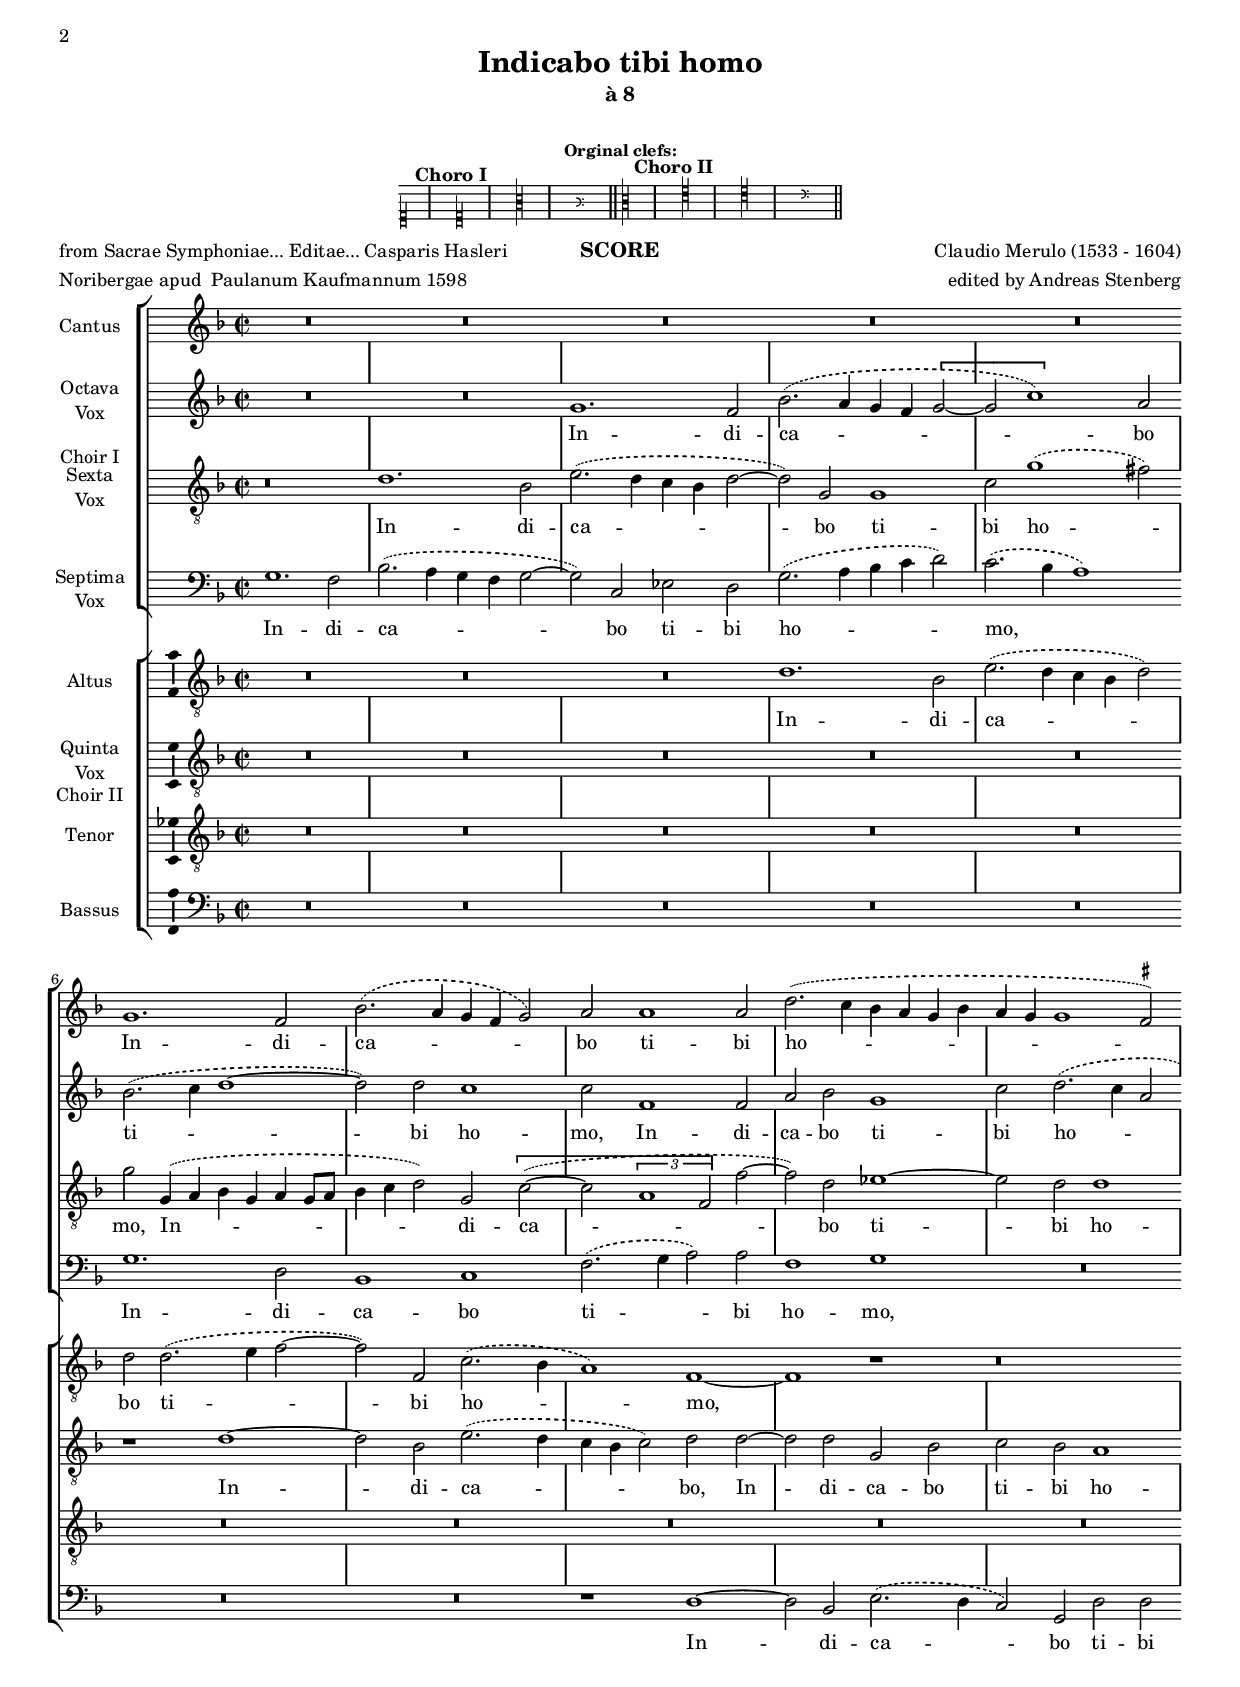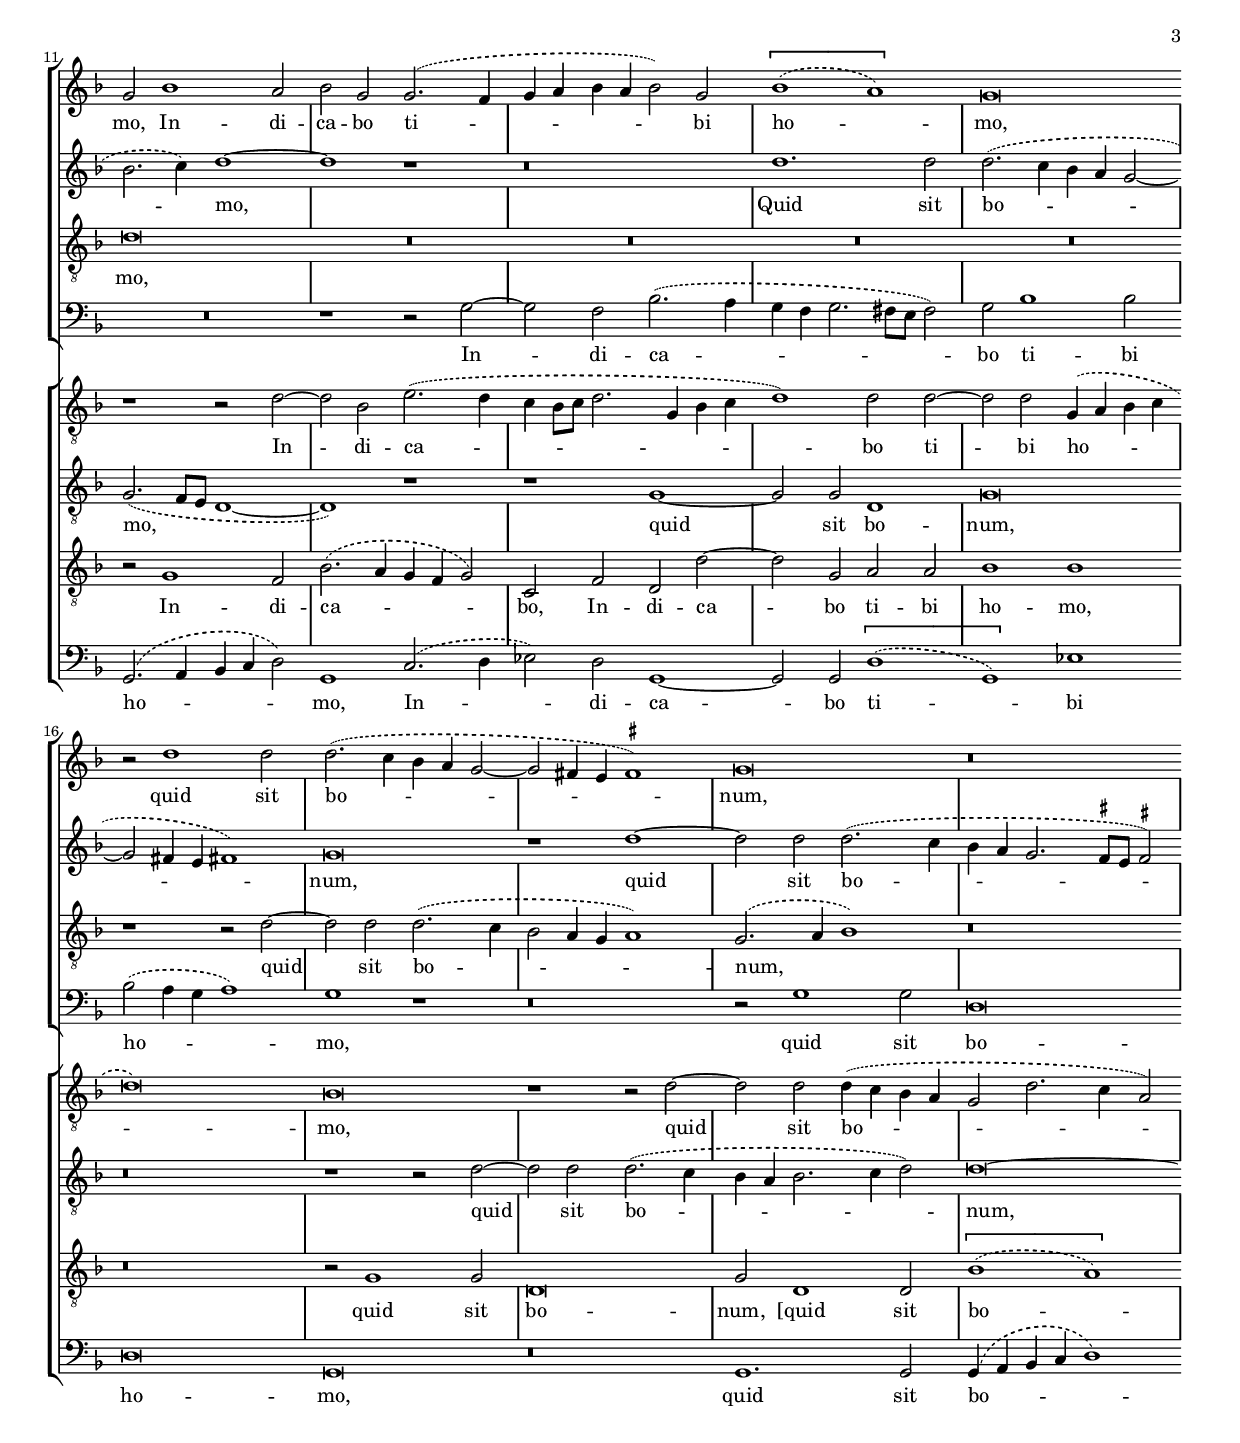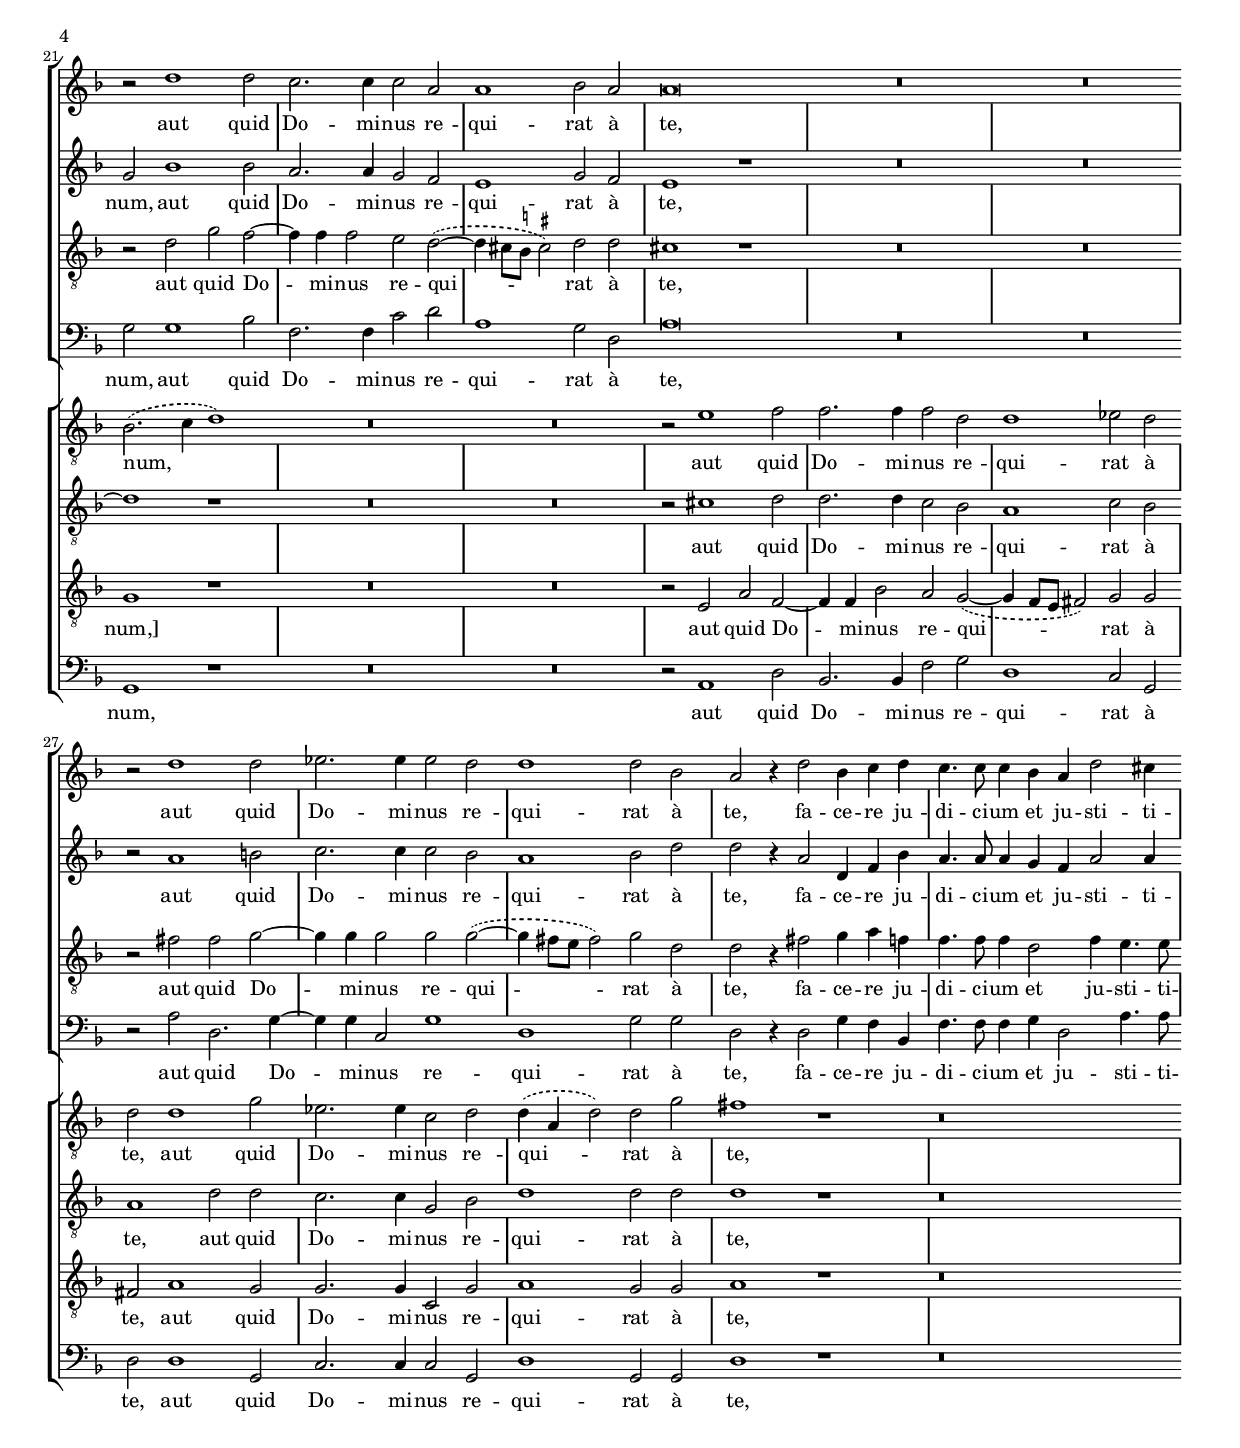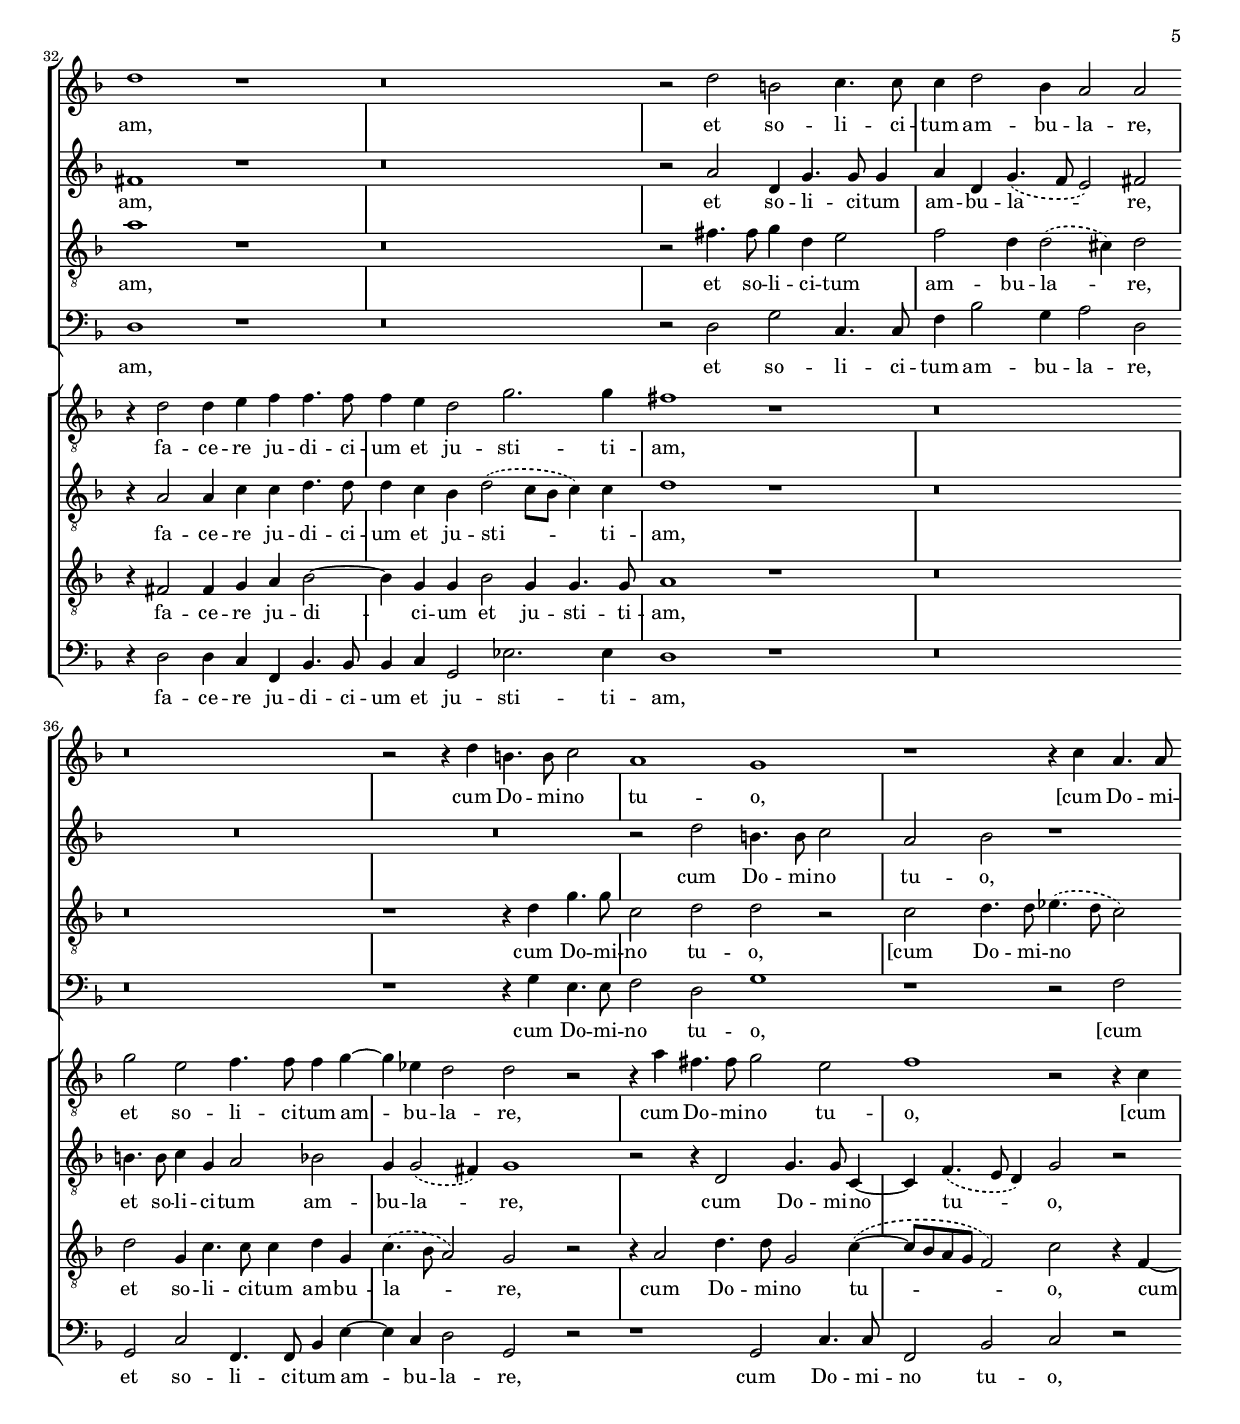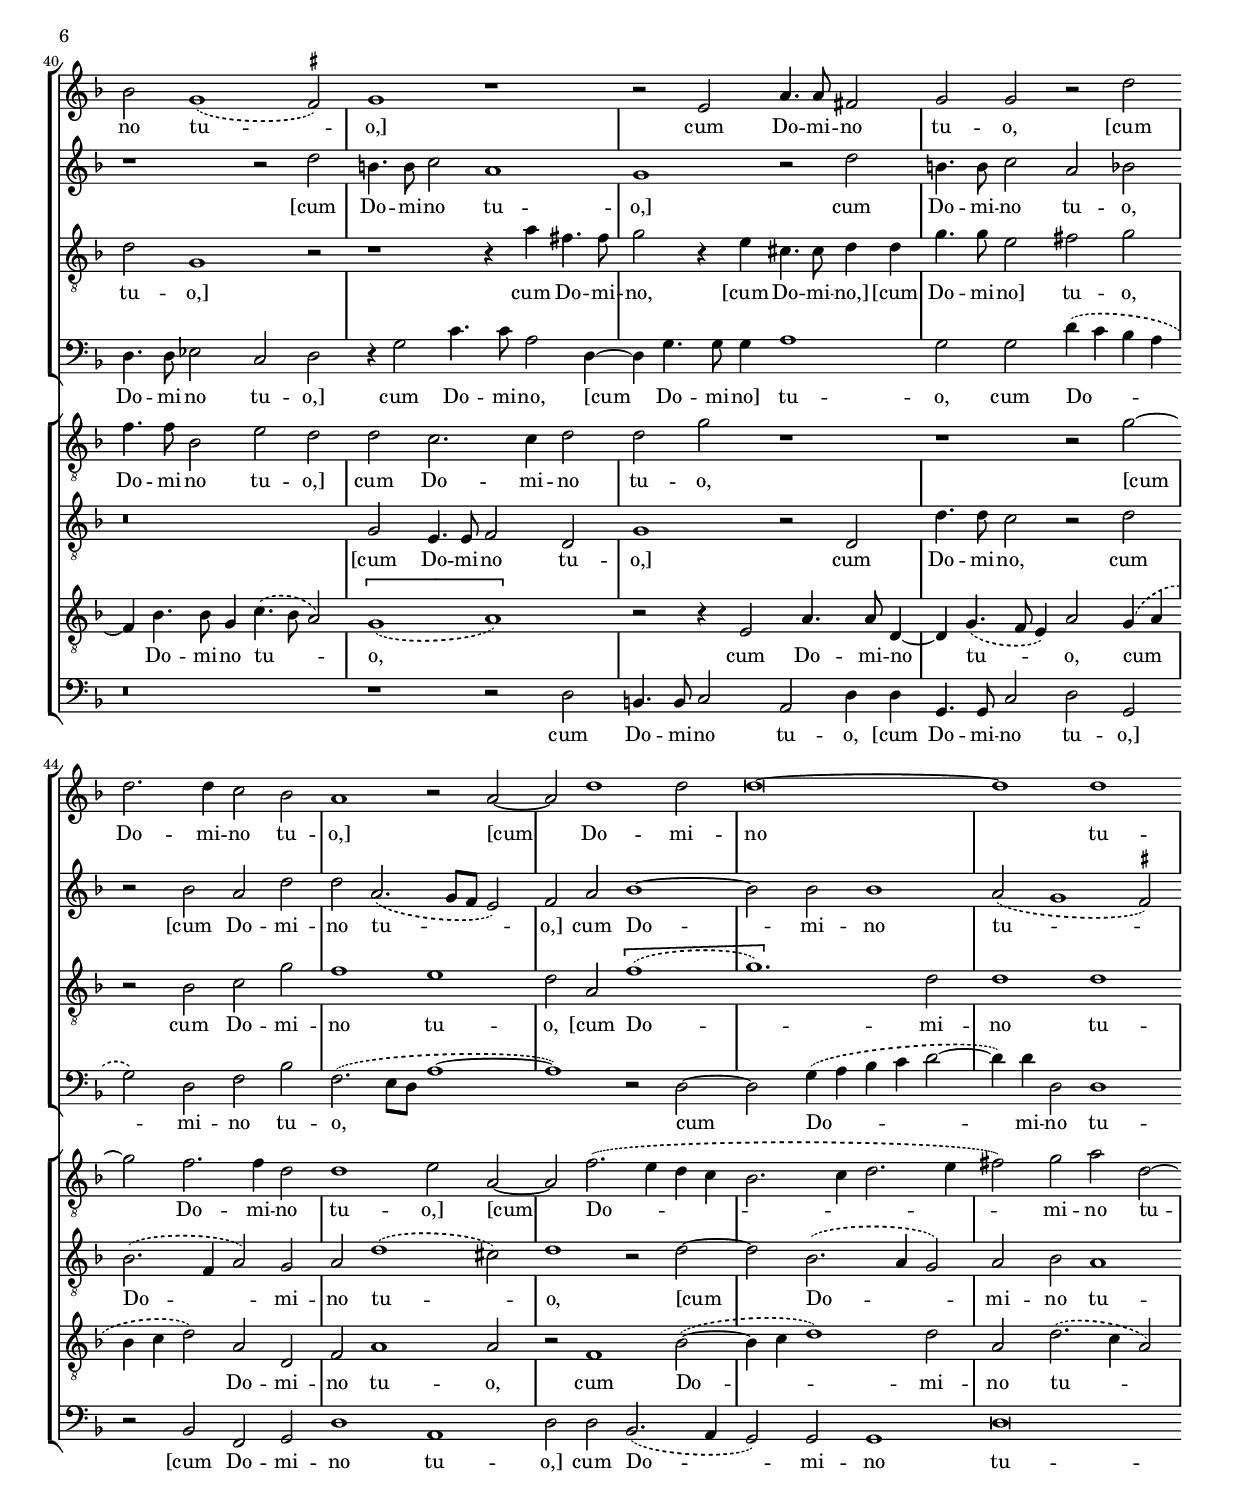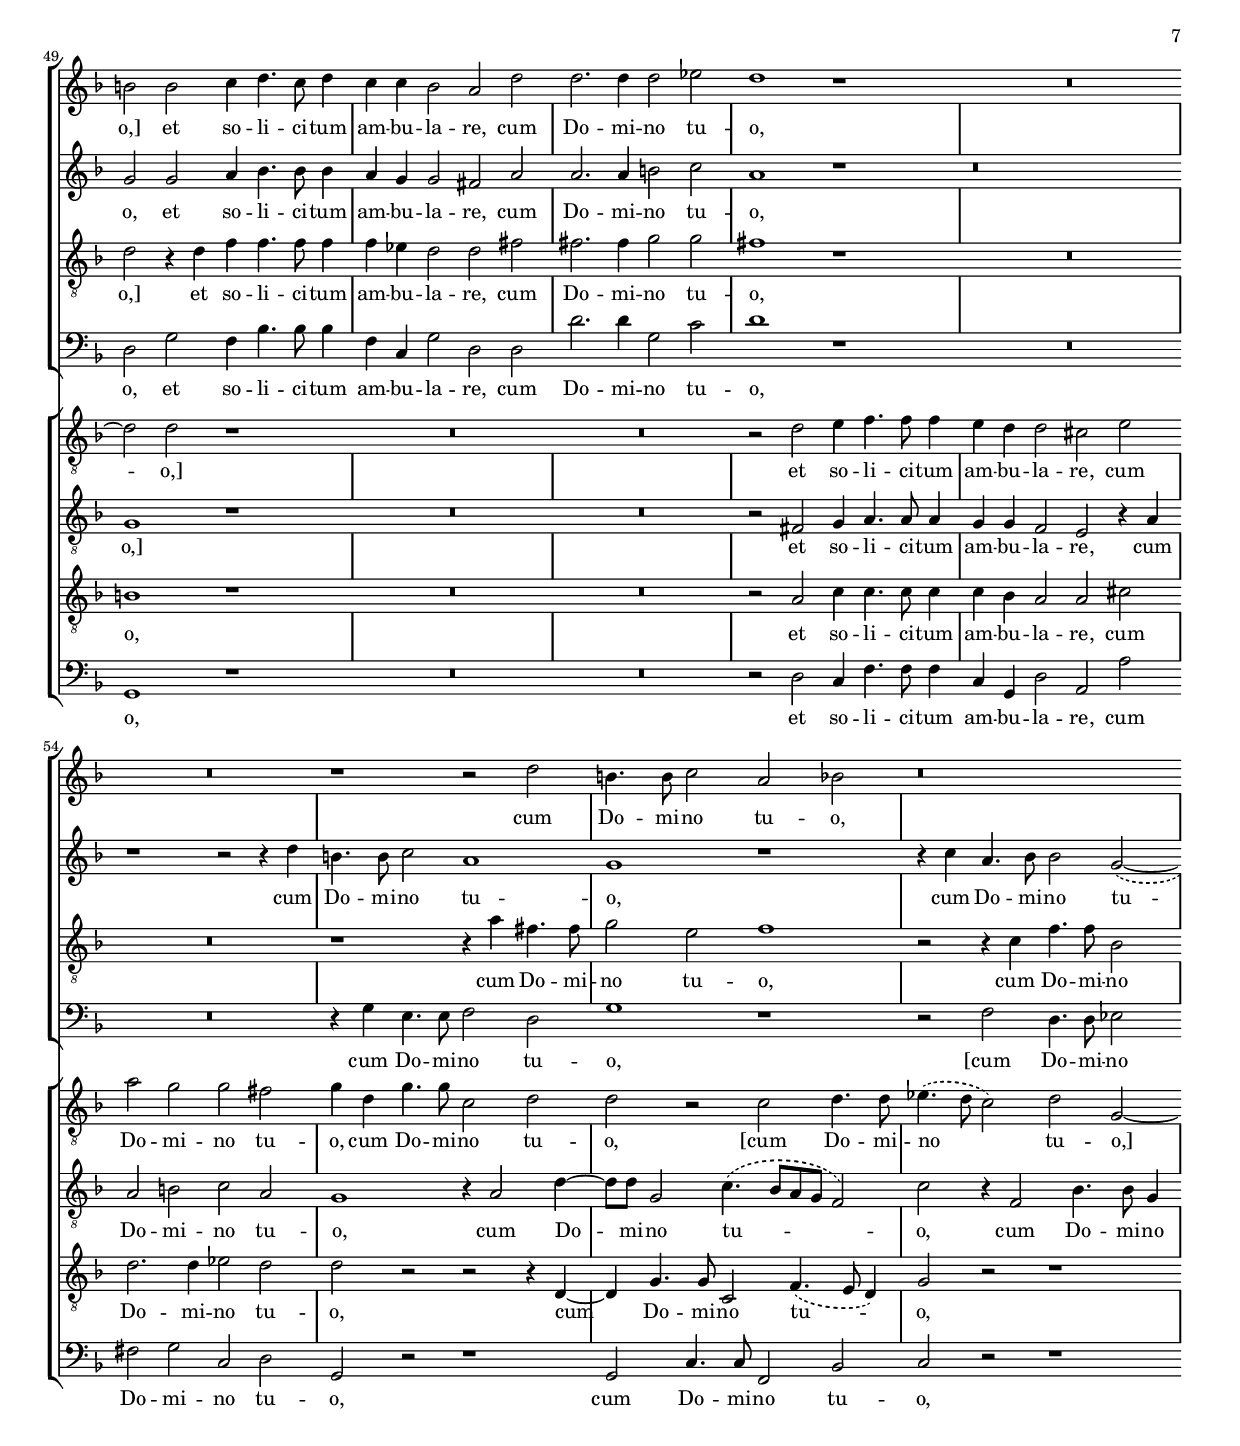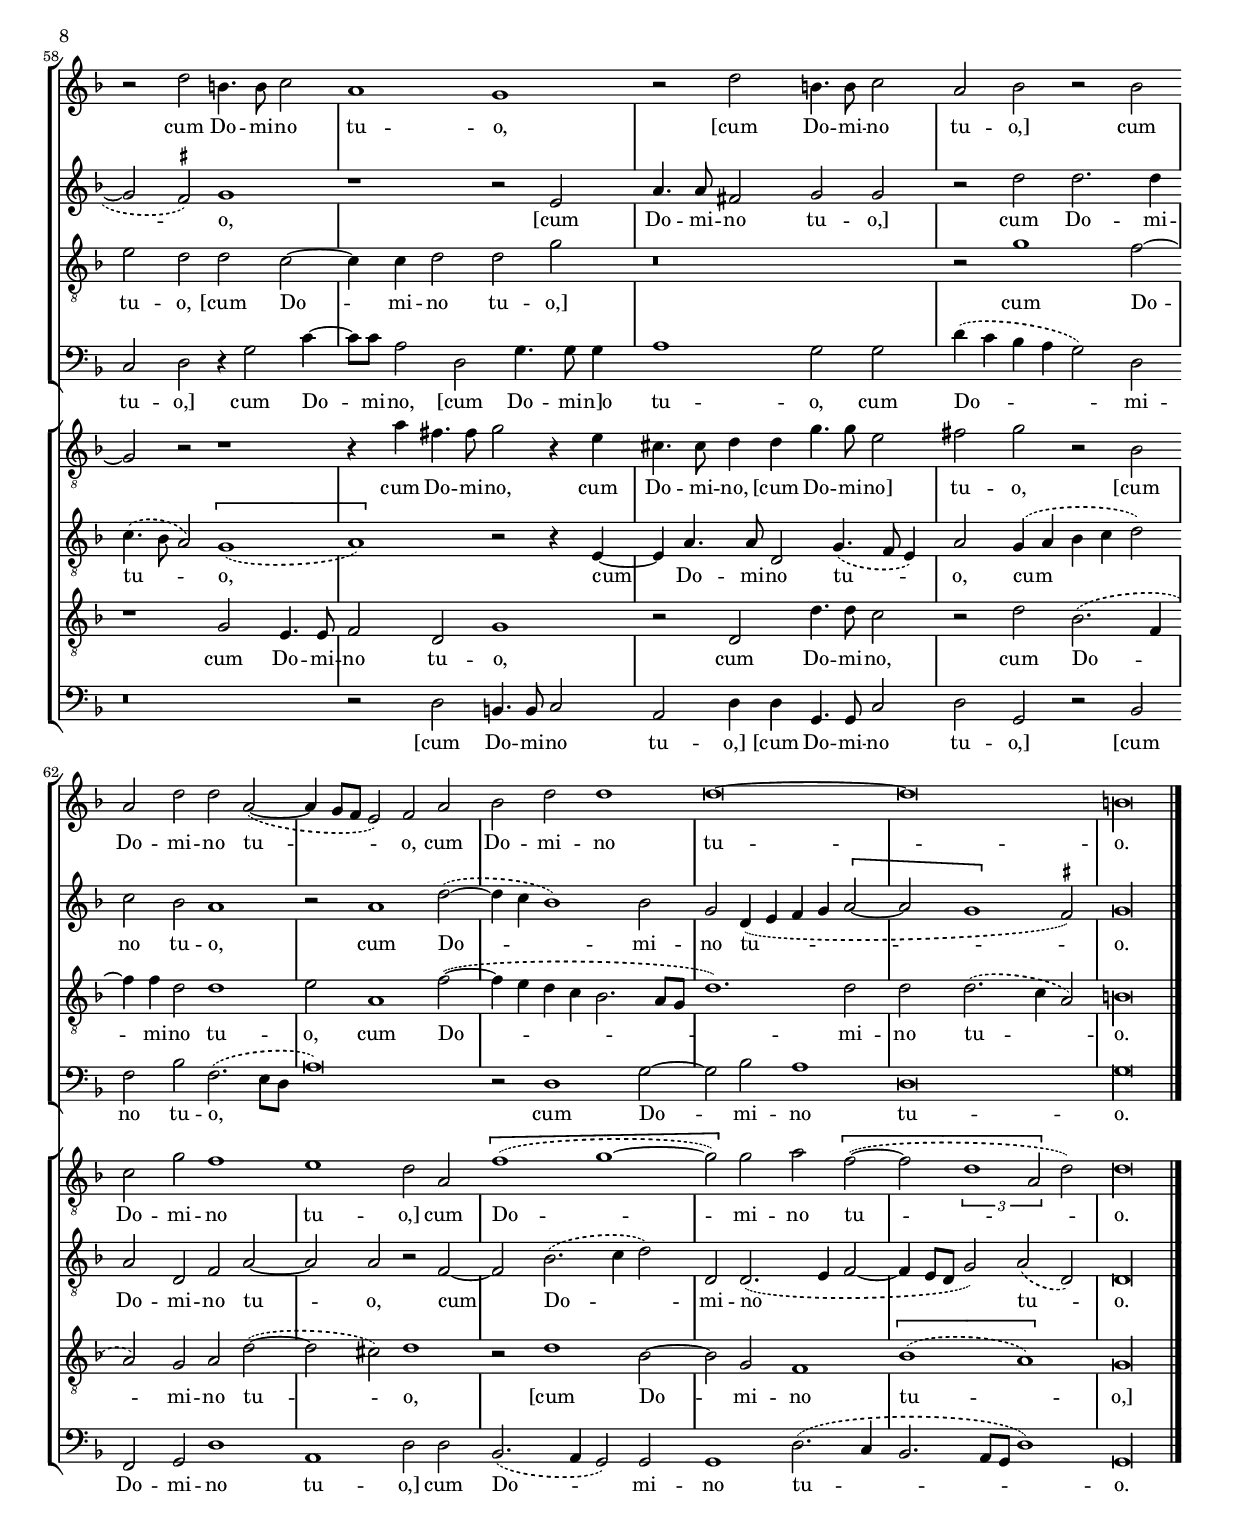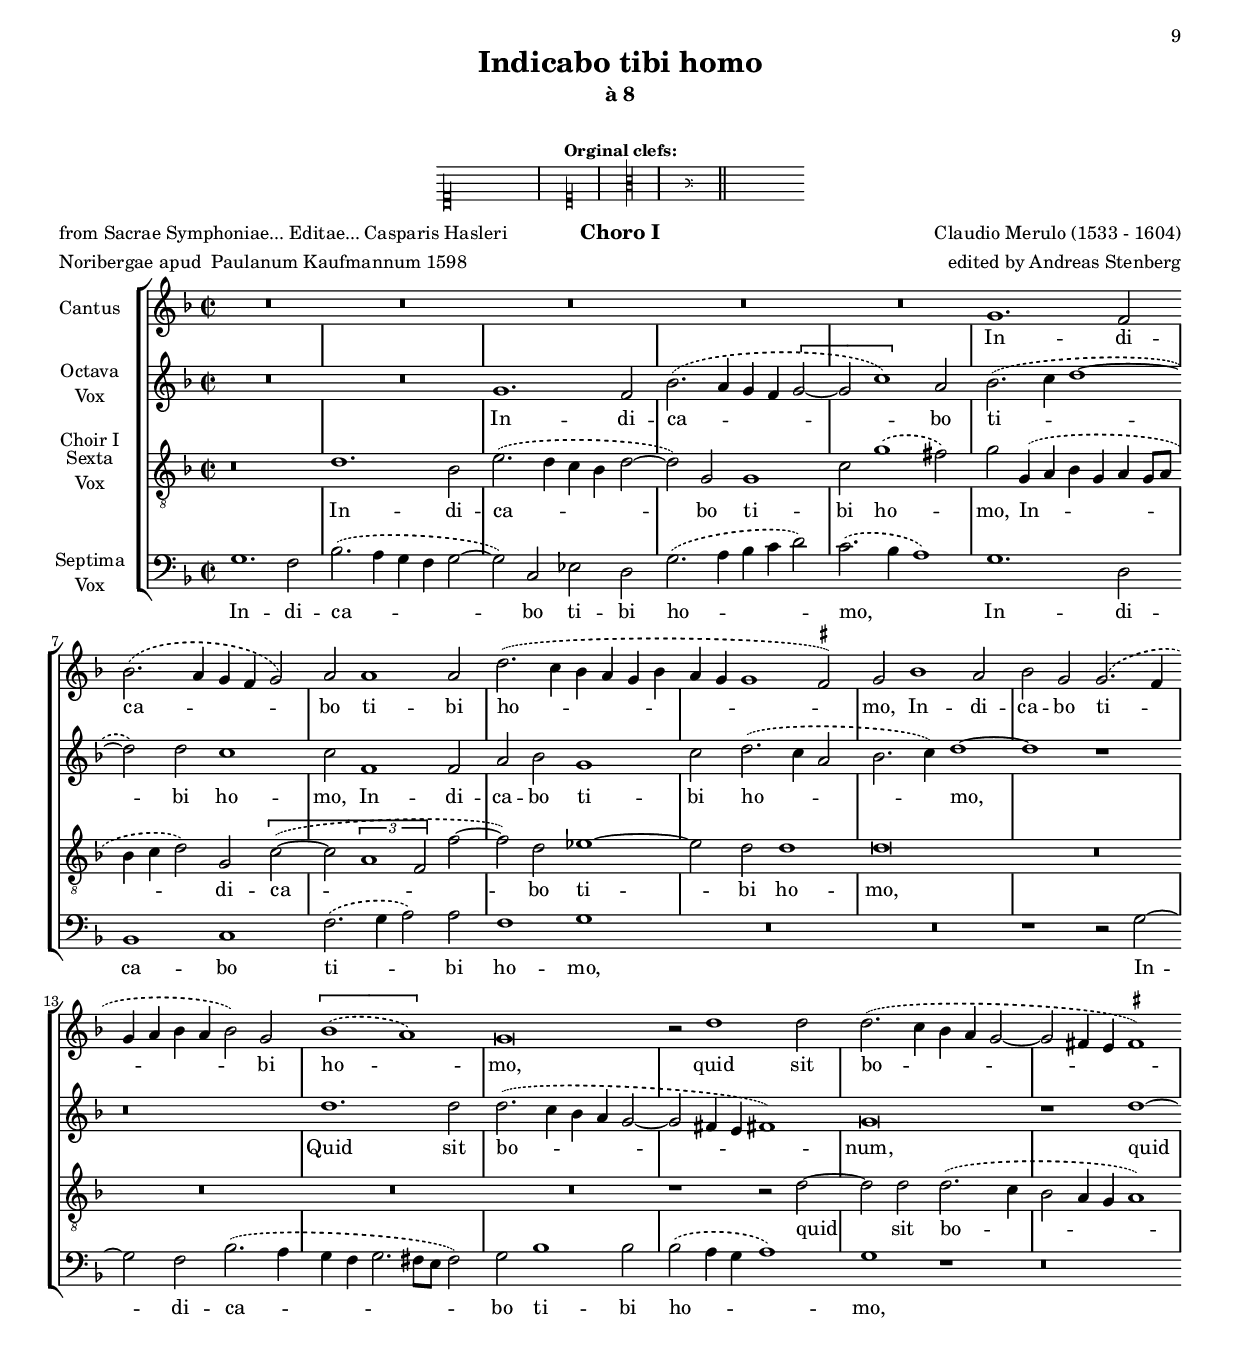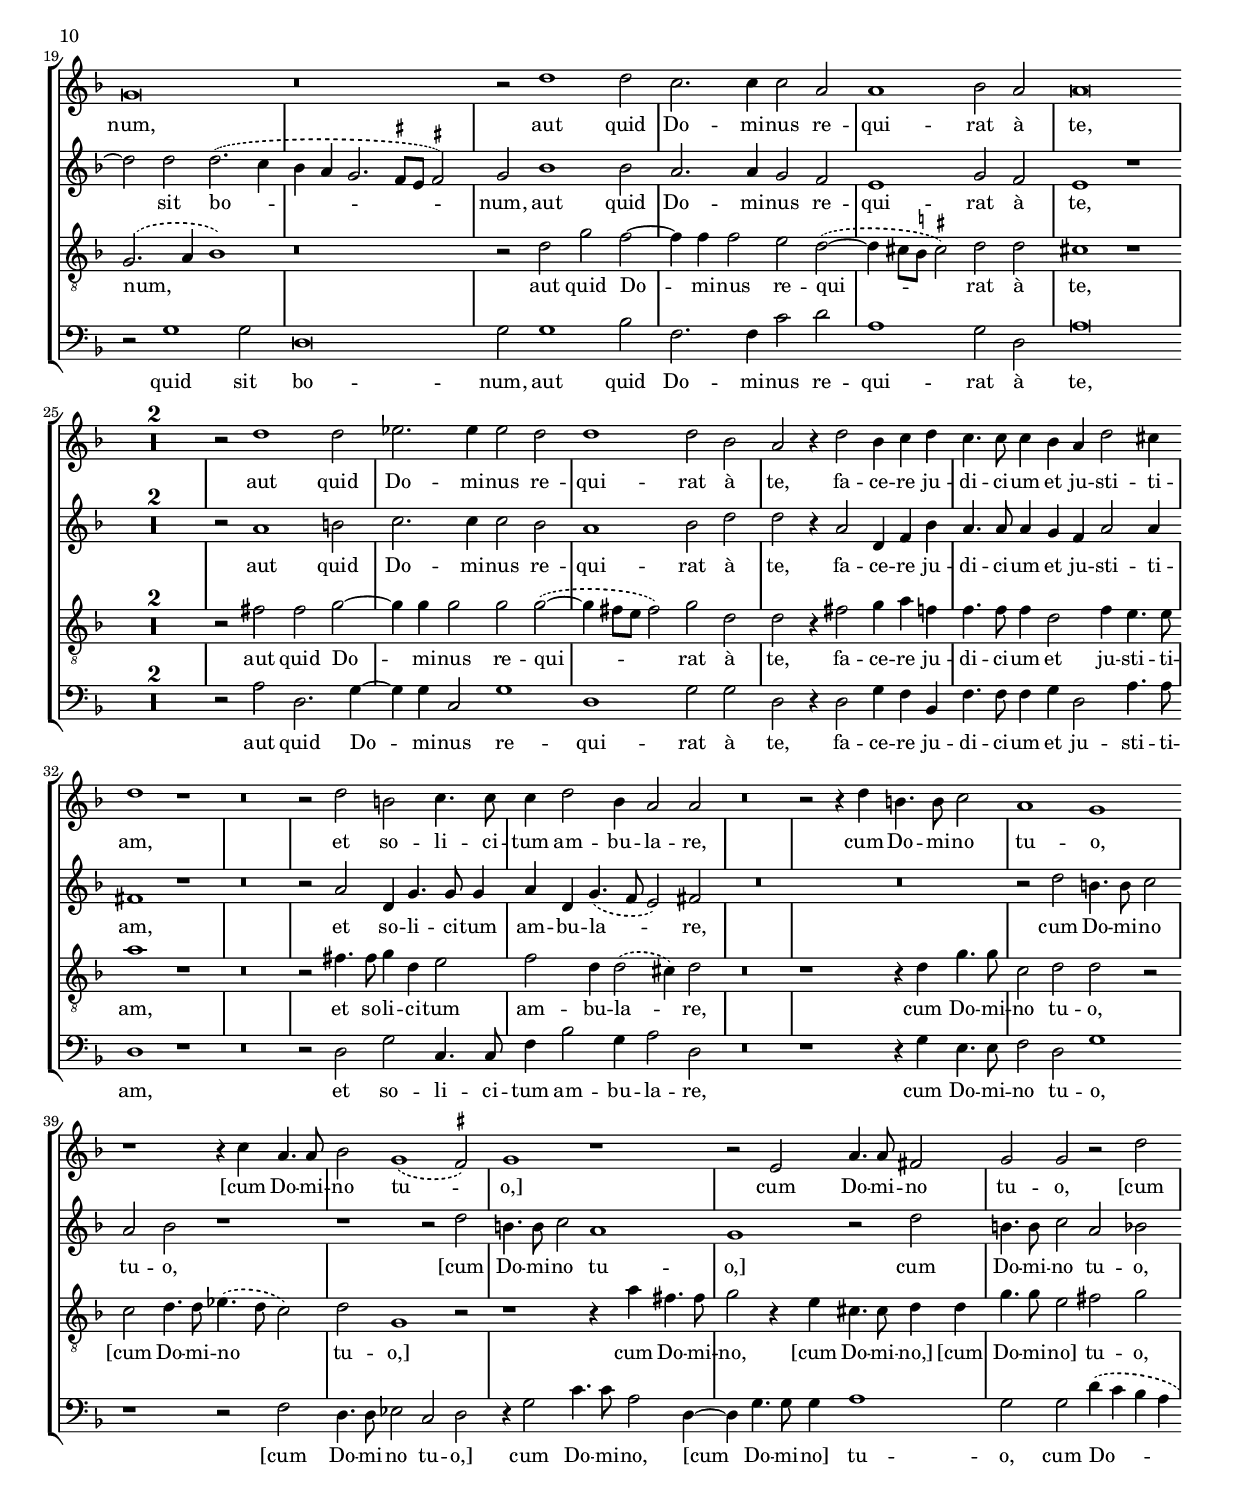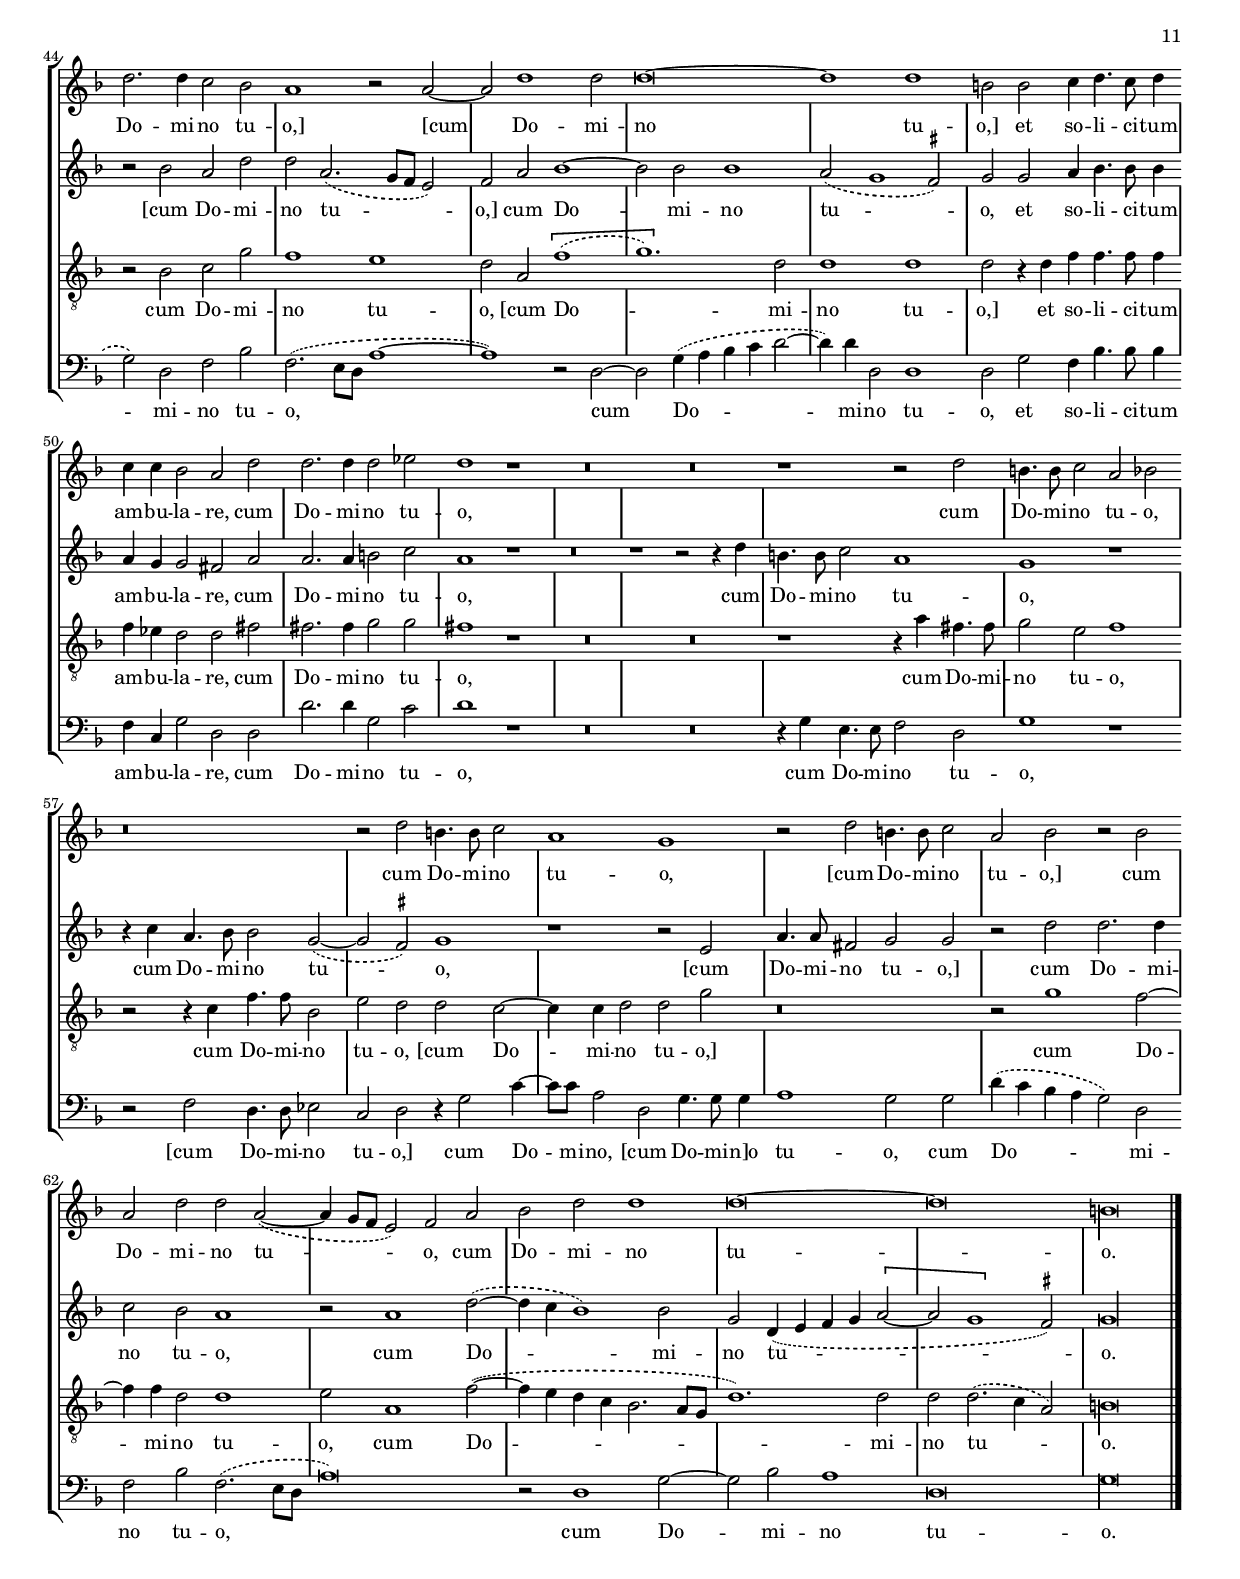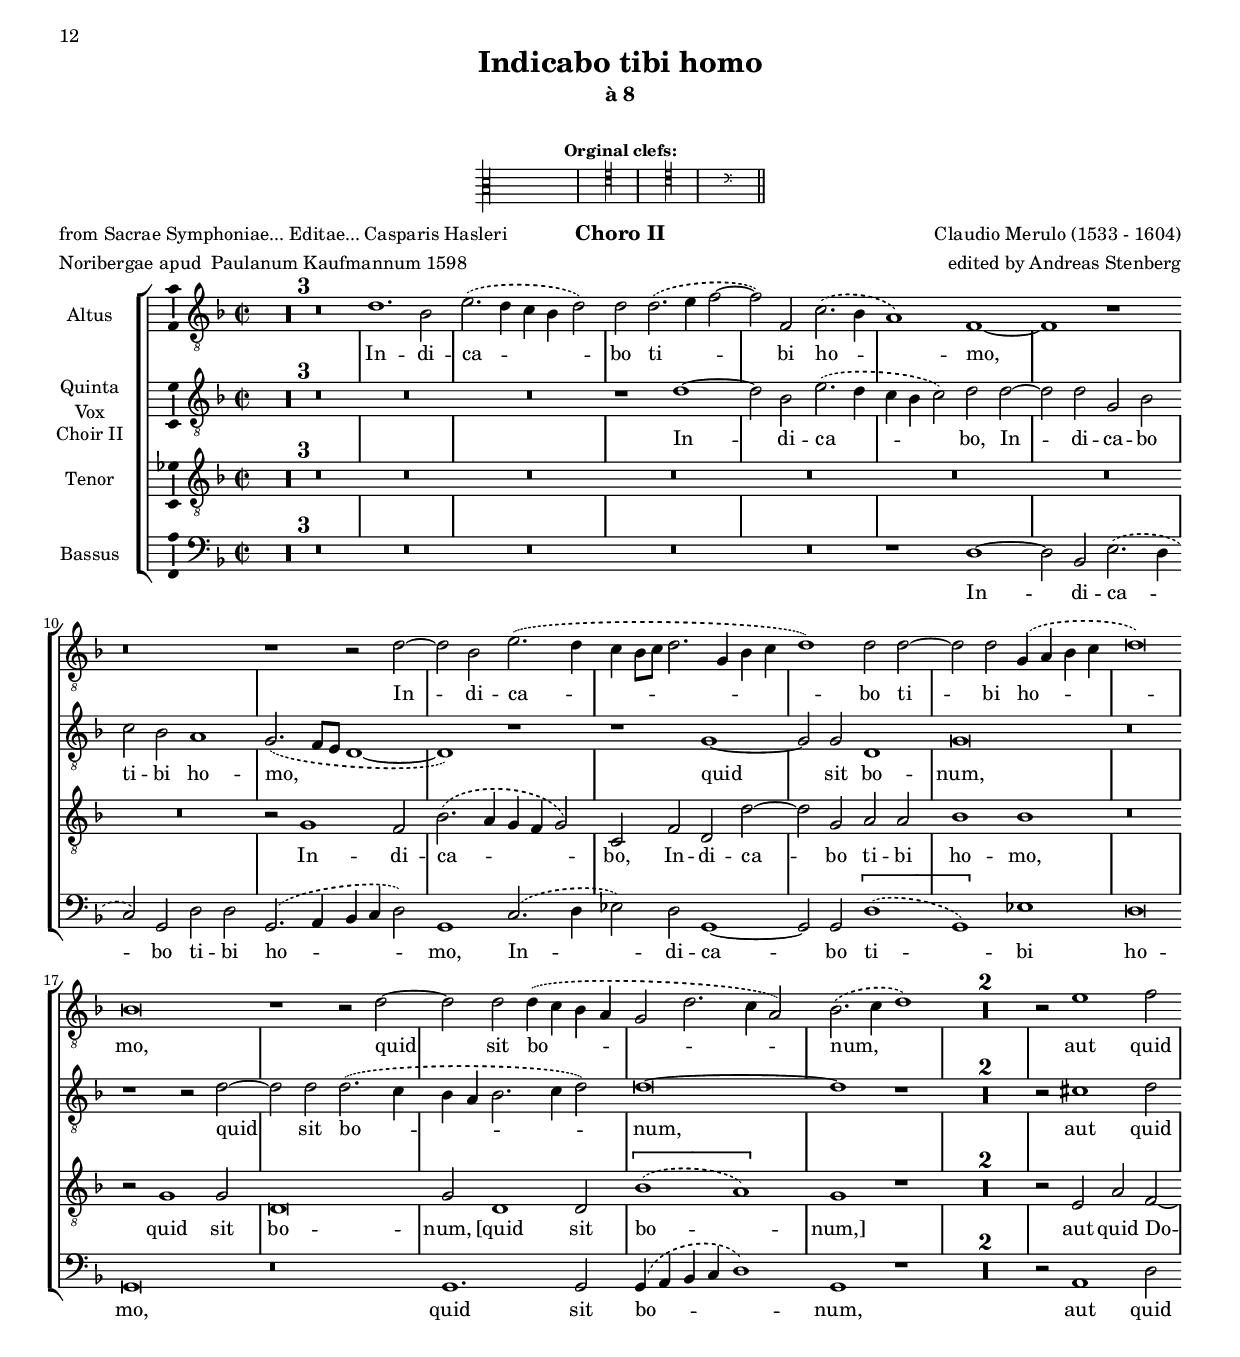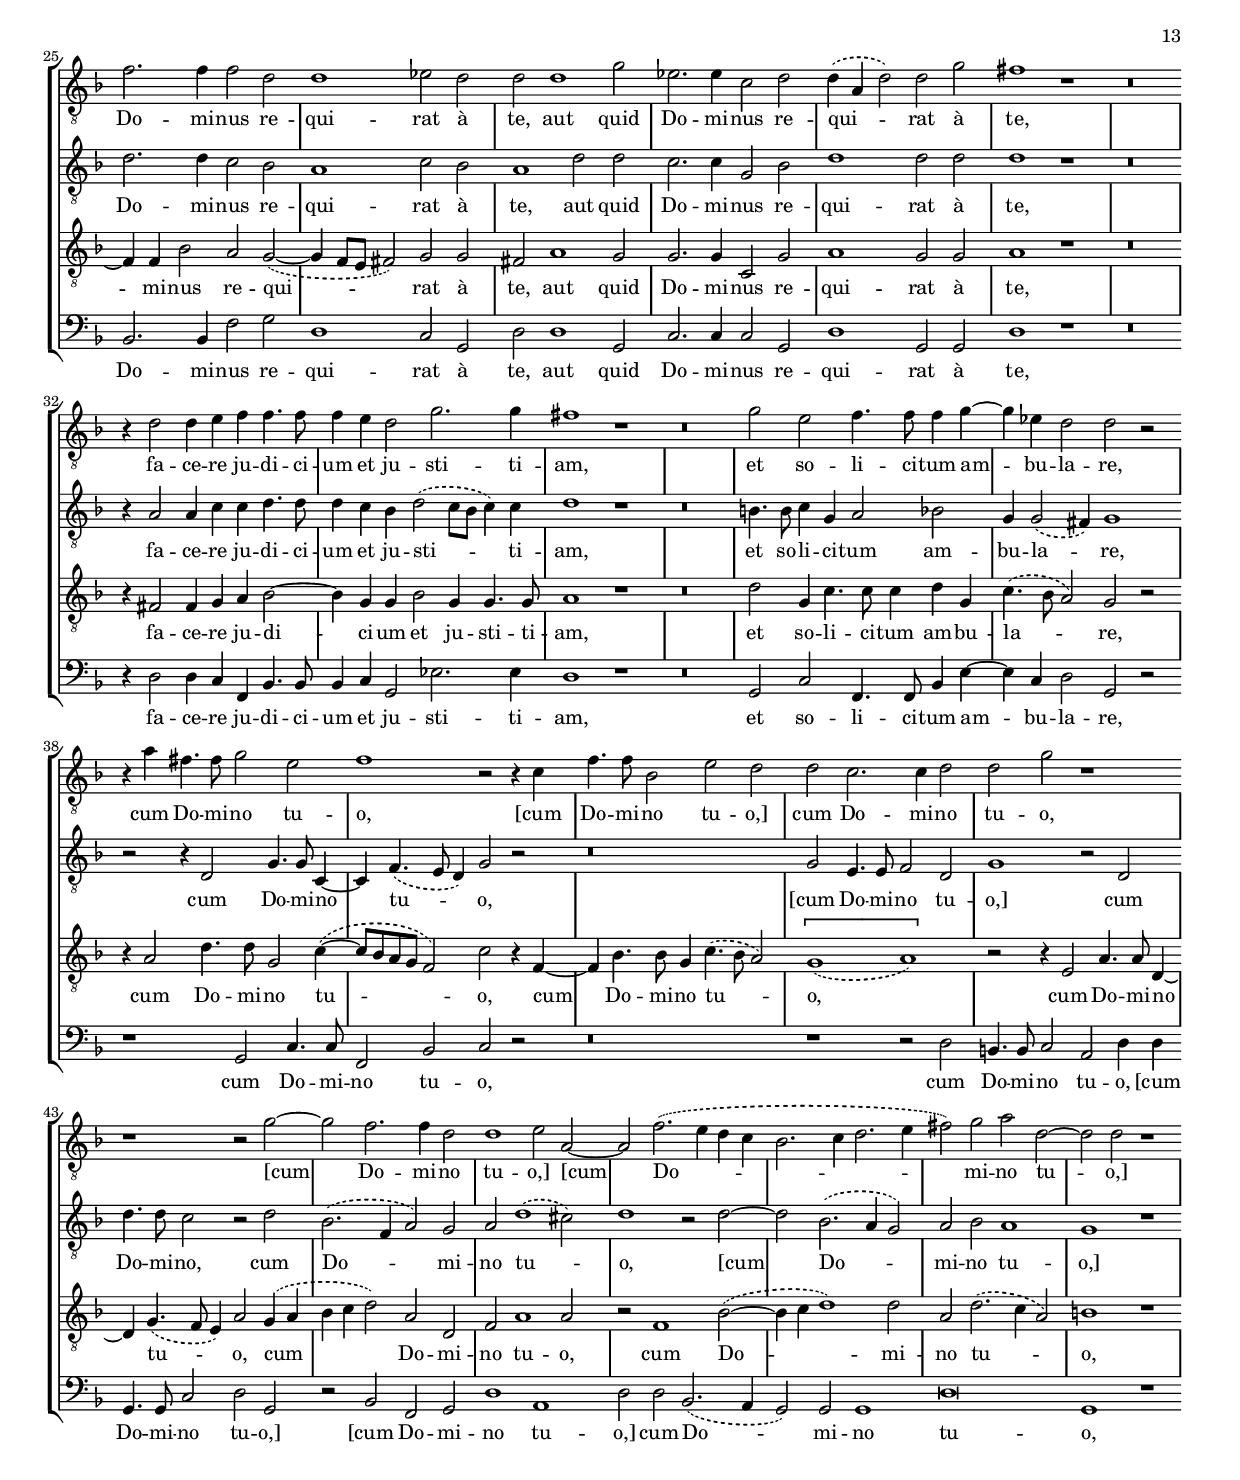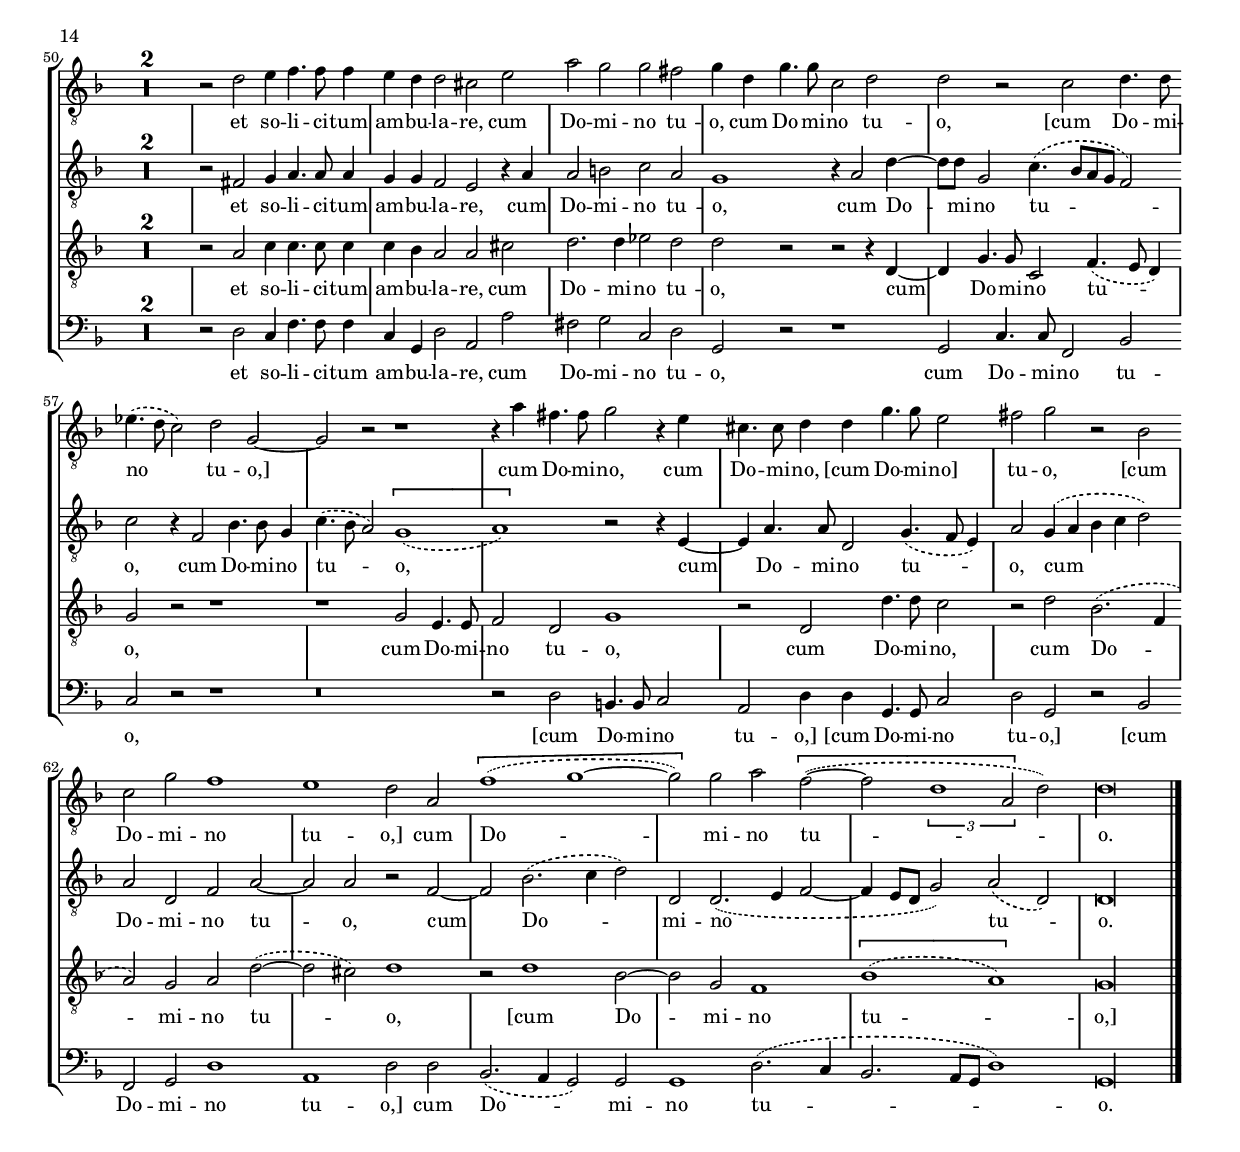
\version "2.18.2"
\language "deutsch"
\language "deutsch"
#(append! supported-clefs '(("mensural-f3" . ("clefs.mensural.f" 0 0))))
#(append! supported-clefs '(("mensural-f5" . ("clefs.mensural.f" 4  0))))
#(set-global-staff-size 16)
ficta = { \once \set suggestAccidentals = ##t }
\paper {
  print-all-headers = ##t
  ragged-bottom = ##t
  ragged-last-bottom = ##t
  page-breaking = #ly:minimal-breaking
}

\header {
  title = "Indicabo tibi homo"
  subtitle = "à 8"
  poet = "from Sacrae Symphoniae... Editae... Casparis Hasleri "
  meter = "Noribergae apud  Paulanum Kaufmannum 1598"
  composer = "Claudio Merulo (1533 - 1604)"
  arranger = "edited by Andreas Stenberg"
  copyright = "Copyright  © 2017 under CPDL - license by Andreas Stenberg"
}

global = {
  \key f \major
}

scoreASopranoChoirI = \relative c' {
  \global
  \clef "treble_8"
  \time 2/2
  \set Timing.measureLength = #(ly:make-moment 4/2)
  \tag #'Score { \hide Staff.BarLine }
  \tag #'Parts { \set Timing.defaultBarType = "!" }
  % Music follows here.
  R\breve*3
  d1. b2
  e2.( d4 c4 b4 d2)
  d2 d2.( e4 f2~
  f2) f,2 c'2.( b4
  a1) f1~
  f1 r1
  r\breve
  r1 r2 d'2~
  d2 b2									%% end of first line in orig.
  e2.( d4
  c4 b8 c8 d2. g,4 b4 c4
  d1) d2 d2~
  d2  d2 g,4( a4 b4 c4
  d\breve)
  b\breve
  r1 r2 d2~
  d2 d2 d4( c4 b4 a4
  g2 d'2. c4 a2)
  b2.( c4									%% end of second line
  d1)
  R\breve*2
  r2 e1 f2
  f2. f4 f2 d2
  d1 es2 d2
  d2 d1 g2
  es2. es4 c2 d2
  d4( a4 d2) d2 g2							%% end of third line
  fis1 r1
  r\breve
  r4 d2 d4 e4 f4 f4. f8
  f4 e4 d2 g2. g4
  fis1 r1
  r\breve
  g2 e2 f4. f8 f4 g4~
  g4 es4 d2 d2 r2
  r4 a'4										%% end of fourth line
  fis4. fis8 g2 e2
  f1 r2 r4 c4
  f4. f8 b,2 e2 d2
  d2 c2. c4 d2
  d2 g2 r1
  r1 r2 g2~
  g2 f2. f4 d2
  d1											%% end of fifth line
  e2 a,2~
  a2 f'2.( e4 d4 c4
  b2. c4 d2. e4
  fis2) g2 a2 d,2~
  d2 d2 r1
  R\breve*2
  r2 d2 e4 f4. f8 f4
  e4 d4 d2 cis2 e2							%% end of sixth line
  a2 g2 g2 fis2
  g4 d4 g4. g8 c,2 d2
  d2 r2 c2 d4. d8
  es4.( d8 c2) d2 g,2~
  g2 r2 r1
  r4 a'4 fis4. fis8								%% end of sewenth line
  g2 r4 e4
  cis4. cis8 d4 d4  g4. g8 e2
  fis2 g2 r2 b,2
  c2 g'2 f1
  e1 d2 a2
  \[f'1( g1~
  g2)\] g2 a2 \[f2~(
  f2 \tuplet 3/2 { d1 a2 }\] d2)
  \cadenzaOn
  d\longa
  \tag #'Score { \undo \hide Staff.BarLine }
  \bar "|."
}

scoreAAltoChoirI = \relative c' {
  \global
  \clef "treble_8"
  \time 2/2
  \set Timing.measureLength = #(ly:make-moment 4/2)
  \tag #'Score { \hide Staff.BarLine }
  \tag #'Parts { \set Timing.defaultBarType = "!" }
  % Music follows here.
  R\breve*5
  r1 d1~
  d2 b2 e2.( d4
  c4 b4 c2) d2 d2~
  d2 d2 g,2 b2
  c2 b2 a1
  g2.( f8 e8 										%%end of first line in orig.
  d1~
  d1) r1
  r1 g1~
  g2 g2 d1
  g\breve
  r\breve
  r1 r2 d'2~
  d2 d2 d2.( c4
  b4 a4 b2. c4 d2)
  d\breve~
  d1 r1
  R \breve*2
  r2 cis1 d2
  d2. d4											%% end of second line
  c2 b2
  a1 c2 b2
  a1 d2 d2
  c2. c4 g2 b2
  d1 d2 d2
  d1 r1
  r\breve
  r4 a2 a4 c4 c4 d4. d8							%% end of third line
  d4 c4 b4 d2( c8 b8 c4) c4
  d1 r1
  r\breve
  h4. h8 c4 g4 a2 b2
  g4 g2( fis4) g1
  r2 r4 d2 g4. g8 c,4~
  c4 f4.( e8 d4)										%% end of fourth line
  g2 r2
  r\breve
  g2 e4. e8 f2 d2
  g1 r2 d2
  d'4. d8 c2 r2 d2
  b2.( f4 a2) g2
  a2 d1( cis2)
  d1 r2 d2~
  d2 b2.( a4 g2)									%% end of fifth line
  a2 b2 a1
  g1 r1
  R\breve*2
  r2 fis2 g4 a4. a8 a4
  g4 g4 f2 e2 r4 a4
  a2 h2 c2 a2
  g1												%% end of sixth line
  r4 a2 d4~
  d8 d8 g,2 c4.( b8 a8 g8 f2)
  c'2 r4 f,2 b4. b8 g4
  c4.( b8 a2) \[g1(
  a1)\] r2 r4 e4~
  e4 a4. a8 d,2 g4.( f8 e4)							%% end of sewenth line
  a2 g4 ( a4 b4 c4 d2)
  a2 d,2 f2 a2~
  a2 a2 r2 f2~
  f2 b2.( c4 d2)
  d,2 d2.( e4 f2~
  f4 e8 d8 g2) a2( d,2)
  \cadenzaOn
  d\longa
  \tag #'Score { \undo \hide Staff.BarLine }
  \bar "|."
}

scoreATenorChoirI = \relative c' {
  \global
  \time 2/2
  \set Timing.measureLength = #(ly:make-moment 4/2)
  \tag #'Score { \hide Staff.BarLine }
  \tag #'Parts { \set Timing.defaultBarType = "!" }
  % Music follows here.
  R\breve*10
  r2 g1  f2
  b2.( a4 g4 f4 g2)
  c,2 f2 d2 d'2~
  d2 g,2 a2 a2									%% end of first line
  b1 b1
  r\breve
  r2 g1 g2
  d\breve
  g2 d1 d2
  \[b'1( a1)\]
  g1 r1
  R\breve*2
  r2 e2 a2 f2~
  f4 f4 b2 a2 g2~(
  g4 f8 e8 fis2)									%% end of second line
  g2 g2
  fis2 a1 g2
  g2. g4 c,2 g'2
  a1 g2 g2
  a1 r1
  r\breve
  r4 fis2 fis4 g4 a4 b2~
  b4 g4 g4 b2 g4									%% end of third line
  g4. g8
  a1 r1
  r\breve
  d2 g,4 c4. c8 c4 d4 g,4
  c4.( b8 a2) g2 r2
  r4 a2 d4. d8 g,2 c4~(
  c8 b8 a8 g8 f2)									%% end of fourth line
  c'2 r4 f,4~
  f4 b4. b8 g4 c4.( b8 a2)
  \[g1( a1)\]
  r2 r4 e2 a4. a8 d,4~
  d4 g4.( f8 e4) a2 g4( a4
  b4 c4 d2)								%% end of fifth line
  a2 d,2
  f2 a1 a2
  r2 f1 b2~(
  b4 c4 d1) d2
  a2 d2.( c4 a2)
  h1r1
  R\breve*2
  r2 a2 c4 c4. c8 c4
  c4 b4 a2								%% end of sixth line
  a2 cis2
  d2. d4 es2 d2
  d2 r2 r2 r4 d,4~
  d4 g4. g8 c,2 f4.( e8 d4)
  g2 r2 r1
  r1 g2 e4. e8
  f2 d2									%% end of sewenth line
  g1
  r2 d2 d'4. d8 c2
  r2 d2 b2.( f4
  a2) g2 a2 d2~(
  d2 cis2) d1
  r2 d1 b2~
  b2 g2 f1
  \[b1( a1)\]
  \cadenzaOn
  g\longa
  \tag #'Score { \undo \hide Staff.BarLine }
  \bar "|."
}

scoreABassChoirI = \relative c {
  \global
  \time 2/2
  \set Timing.measureLength = #(ly:make-moment 4/2)
  \tag #'Score { \hide Staff.BarLine }
  \tag #'Parts { \set Timing.defaultBarType = "!" }
  % Music follows here.
  R\breve*7
  r1 d1~
  d2 b2 e2.( d4
  c2) g2 d'2 d2
  g,2.( a4 b4 c4 d2)
  g,1 c2.( d4 								%% end of first line in orig.
  es2) d2 g,1~
  g2 g2 \[d'1(
  g,1)\] es'1
  d\breve
  g,\breve
  r\breve
  g1. g2
  g4( a4 b4 c4 d1)
  g,1 r1
  R\breve*2
  r2 a1 d2
  b2. b4									%% end of second line
  f'2 g2
  d1 c2 g2
  d'2 d1 g,2
  c2. c4 c2 g2
  d'1 g,2 g2
  d'1 r1
  r\breve
  r4 d2 d4 c4 f,4 b4. b8					%% end of third line
  b4 c4 g2 es'2. es4
  d1 r1
  r\breve
  g,2 c2 f,4. f8 b4 e4~
  e4 c4 d2 g,2 r2
  r1 g2 c4. c8
  f,2 b2 c2 r2								%% end of fourth line
  r\breve
  r1 r2 d2
  h4. h8 c2 a2 d4 d4
  g,4. g8 c2 d2 g,2
  r2 b2 f2 g2
  d'1 a1
  d2 d2 b2.( a4							%% end of fifth line
  g2) g2 g1
  d'\breve
  g,1 r1
  R\breve*2
  r2 d'2 c4 f4. f8 f4
  c4 g4 d'2 a2 a'2
  fis2 g2 c,2 d2
  g,2 r2									%% end of sixth line
  r1
  g2 c4. c8 f,2 b2
  c2 r2 r1
  r\breve
  r2 d2 h4. h8 c2
  a2 d4 d4 g,4. g8 c2
  d2 g,2 r2 b2								%% end of sewenth line
  f2 g2 d'1
  a1 d2 d2
  b2.( a4 g2) g2
  g1 d'2. ( c4
  b2. a8 g8 d'1)
  \cadenzaOn
  g,\longa
  \tag #'Score { \undo \hide Staff.BarLine }
  \bar "|."
}

scoreASopranoVerseChoirI = \lyricmode {
  % Lyrics follow here.
  In -- di -- ca -- bo ti -- bi ho -- mo,
  In -- di -- ca -- bo ti -- bi ho -- mo,
  quid sit bo -- num,
  aut quid Do -- mi -- nus re -- qui --  rat à te,
  aut quid Do -- mi -- nus re -- qui -- rat à te,
  fa -- ce -- re ju -- di -- ci -- um et ju -- sti -- ti -- am,
  et so -- li -- ci -- tum am -- bu -- la -- re,
  cum Do -- mi -- no tu -- o,
  [cum Do -- mi -- no tu -- o,]
  cum Do -- mi -- no tu -- o,
  [cum Do -- mi -- no tu -- o,]
  [cum Do -- mi -- no tu -- o,]
  et so -- li -- ci -- tum am -- bu -- la -- re,
  cum Do -- mi -- no tu -- o,
  cum Do -- mi -- no tu -- o,
  [cum Do -- mi -- no tu -- o,]
  cum Do -- mi -- no,
  cum Do -- mi -- no,
  [cum Do -- mi -- no] tu -- o,
  [cum Do -- mi -- no tu -- o,]
  cum Do -- mi -- no tu -- o.
}

scoreAAltoVerseChoirI = \lyricmode {
  % Lyrics follow here.
  In -- di -- ca -- bo,
  In -- di -- ca -- bo ti -- bi ho -- mo,
  quid sit bo -- num,
  quid sit bo -- num,
  aut quid Do -- mi -- nus re -- qui --  rat à te,
  aut quid Do -- mi -- nus re -- qui -- rat à te,
  fa -- ce -- re ju -- di -- ci -- um et ju -- sti -- ti -- am,
  et so -- li -- ci -- tum am -- bu -- la -- re,
  cum Do -- mi -- no tu -- o,
  [cum Do -- mi -- no tu -- o,]
  cum Do -- mi -- no,
  cum Do -- mi -- no tu -- o,
  [cum Do -- mi -- no tu -- o,]
  et so -- li -- ci -- tum am -- bu -- la -- re,
  cum Do -- mi -- no tu -- o,
  cum Do -- mi -- no tu -- o,
  cum Do -- mi -- no tu -- o,
  cum Do -- mi -- no tu -- o,
  cum Do -- mi -- no tu -- o,
  cum Do -- mi -- no tu -- o.
}

scoreATenorVerseChoirI = \lyricmode {
  % Lyrics follow here.
  In -- di -- ca -- bo,
  In -- di -- ca -- bo ti -- bi ho -- mo,
  quid sit bo -- num,
  [quid sit bo -- num,]
  aut quid Do -- mi -- nus re -- qui --  rat à te,
  aut quid Do -- mi -- nus re -- qui -- rat à te,
  fa -- ce -- re ju -- di -- ci -- um et ju -- sti -- ti -- am,
  et so -- li -- ci -- tum am -- bu -- la -- re,
  cum Do -- mi -- no tu -- o,
  cum Do -- mi -- no tu -- o,
  cum Do -- mi -- no tu -- o,
  cum Do -- mi -- no tu -- o,
  cum Do -- mi -- no tu -- o,
  et so -- li -- ci -- tum am -- bu -- la -- re,
  cum Do -- mi -- no tu -- o,
  cum Do -- mi -- no tu -- o,
  cum Do -- mi -- no tu -- o,
  cum Do -- mi -- no,
  cum Do -- mi -- no tu -- o,
  [cum Do -- mi -- no tu -- o,]
  cum Do -- mi -- no tu -- o.
}

scoreABassVerseChoirI = \lyricmode {
  % Lyrics follow here.
  In -- di -- ca -- bo ti -- bi ho -- mo,
  In -- di -- ca -- bo ti -- bi ho -- mo,
  quid sit bo -- num,
  aut quid Do -- mi -- nus re -- qui --  rat à te,
  aut quid Do -- mi -- nus re -- qui -- rat à te,
  fa -- ce -- re ju -- di -- ci -- um et ju -- sti -- ti -- am,
  et so -- li -- ci -- tum am -- bu -- la -- re,
  cum Do -- mi -- no tu -- o,
  cum Do -- mi -- no tu -- o,
  [cum Do -- mi -- no tu -- o,]
  [cum Do -- mi -- no tu -- o,]
  cum Do -- mi -- no tu -- o,
  et so -- li -- ci -- tum am -- bu -- la -- re,
  cum Do -- mi -- no tu -- o,
  cum Do -- mi -- no tu -- o,
  [cum Do -- mi -- no tu -- o,]
  [cum Do -- mi -- no tu -- o,]
  [cum Do -- mi -- no tu -- o,]
  cum Do -- mi -- no tu -- o.
}

scoreASopranoChoirII = \relative c'' {
  \global
  \time 2/2
  \set Timing.measureLength = #(ly:make-moment 4/2)
  \tag #'Score { \hide Staff.BarLine }
  \tag #'Parts { \set Timing.defaultBarType = "!" }
  % Music follows here.
  R\breve*4
  R\breve
  g1. f2
  b2.( a4 g4 f4 g2)
  a2 a1 a2
  d2.( c4 b4 a4 g4 b4
  a4 g4 g1 \ficta fis2)								%% end of first line in orig.
  g2 b1 a2
  b2 g2 g2.( f4
  g4 a4 b4 a4 b2) g2
  \[b1( a1)\]
  g\breve
  r2 d'1 d2
  d2.( c4 b4 a4 g2~
  g2 fis4 e4 \ficta fis!1)							%% end of second line
  g\breve
  r\breve
  r2 d'1 d2
  c2. c4 c2 a2
  a1 b2 a2
  a\breve
  R\breve*2
  r2 d1 d2
  es2. es4 es2 d2
  d1 d2 b2										%% end of third line
  a2 r4 d2 b4 c4 d4
  c4. c8 c4 b4 a4 d2 cis4
  d1 r1
  r\breve
  r2 d2 h2 c4. c8
  c4 d2 b4 a2 a2 								%% end of fourth line
  r\breve
  r2 r4 d4 h4. h8 c2
  a1 g1
  r1 r4 c4 a4. a8
  b2 g1( \ficta fis2)
  g1 r1
  r2 e2 a4. a8 fis2
  g2 g2 										%% end o fifth line
  r2 d'2
  d2. d4 c2 b2
  a1 r2 a2~
  a2 d1 d2
  d\breve~
  d1 d1
  h2 h2 c4 d4. c8 d4
  c4 c4 b2 a2 d2
  d2. d4										%% end of sixth line
  d2 es2
  d1 r1
  R\breve*2
  r1 r2 d2
  h4. h8 c2 a2 b2
  r\breve
  r2 d2 h4. h8 c2
  a1 g1
  r2 d'2 h4. h8 c2								%% end of sewenth line
  a2 b2 r2 b2
  a2 d2 d2 a2~(
  a4 g8 f8 e2) f2 a2
  b2 d2 d1
  d\breve~
  d\breve
  \cadenzaOn
  h\longa
  \tag #'Score { \undo \hide Staff.BarLine }
  \bar "|."
}

scoreAAltoChoirII = \relative c' {
  \global
  \time 2/2
  \set Timing.measureLength = #(ly:make-moment 4/2)
  \tag #'Score { \hide Staff.BarLine }
  \tag #'Parts { \set Timing.defaultBarType = "!" }
  % Music follows here.
  R\breve*2
  g'1. f2
  b2.( a4 g4 f4 \[g2~(
  g2 c1)\] a2
  b2.( c4 d1~
  d2) d2 c1
  c2 f,1 f2
  a2 b2 g1									%% end of first line in orig.'
  c2 d2.( c4 a2
  b2. c4) d1~
  d1 r1
  r\breve
  d1. d2
  d2.( c4 b4 a4 g2~
  g2 fis4 e4 fis!1)
  g\breve
  r1 d'1~
  d2 d2 d2.( c4								%% end of second line
  b4 a4 g2. \ficta fis8 e8 \ficta fis!2)
  g2 b1 b2
  a2. a4 g2 f2
  e1 g2 f2
  e1 r1
  R\breve*2
  r2 a1 h2
  c2. c4										%% end of third line
  c2 b2
  a1 b2 d2
  d2 r4 a2 d,4  f4 b4
  a4. a8 a4 g4 f4 a2 a4
  fis1 r1
  r\breve
  r2 a2 d,4 g4. g8 g4							%% end of fourth line
  a4 d,4 g4.( f8 e2) fis2
  R\breve*2
  r2 d'2 h4. h8 c2
  a2 b2 r1
  r1 r2 d2
  h4. h8 c2 a1
  g1 r2 d'2									%% end of fifth line
  h4. h8 c2 a2 b2
  r2 b2 a2 d2
  d2 a2.( g8 f8 e2)
  f2 a2 b1~
  b2 b2 b1
  a2( g1 \ficta fis2)
  g2 g2 a4 b4. b8 b4							%% end of sixth line
  a4 g4 g2 fis2 a2
  a2. a4 h2 c2
  a1 r1
  r\breve
  r1 r2 r4 d4
  h4. h8 c2 a1
  g1 r1
  r4 c4 a4. b8									%5 end of sewenth line
  b2 g2~(
  g2 \ficta fis2) g1
  r1 r2 e2
  a4. a8 fis2 g2 g2
  r2 d'2 d2. d4
  c2 b2 a1
  r2 a1 d2~(
  d4 c4 b1) b2
  g2 d4( e4 f4 g4 \[a2~
  a2 g1\] \ficta fis2)
  \cadenzaOn
  g\longa
  \tag #'Score { \undo \hide Staff.BarLine }
  \bar "|."
}

scoreATenorChoirII = \relative c' {
  \global
  \time 2/2
  \set Timing.measureLength = #(ly:make-moment 4/2)
  \tag #'Score { \hide Staff.BarLine }
  \tag #'Parts { \set Timing.defaultBarType = "!" }
  % Music follows here.
  r\breve
  d1. b2
  e2.( d4 c4 b4 d2~
  d2) g,2 g1
  c2 g'1( fis2)
  g2  g,4( a4 b4 g4 a4 g8 a8							%% end of first line in orig.
  b4 c4 d2) g,2 \[ c2~(
  c2 \tuplet 3/2 { a1 f2 }\] f'2~
  f2) d2 es1~
  es2 d2 d1
  d\breve
  R\breve*4
  r1 r2 d2~
  d2 d2 d2.( c4
  b2 a4 g4 a1)
  g2.( a4 b1)
  r\breve											%% end of second line
  r2 d2 g2 f2~
  f4 f4 f2 e2 d2~(
  d4 cis8 \ficta h8 \ficta cis!2) d2 d2
  cis1 r1
  R\breve*2
  r2 fis2 fis2 g2~
  g4 g4 g2											%% end of third line
  g2 g2~(
  g4 fis8 e8 \ficta fis2) g2 d2
  d2 r4 fis2 g4 a4 f4
  f4. f8 f4 d2 f4 e4. e8
  a1 r1
  r\breve
  r2 fis4. fis8											%% end of fourth line
  g4 d4 e2
  f2 d4 d2( cis4) d2
  r\breve
  r1 r4 d4 g4. g8
  c,2 d2 d2 r2
  c2 d4. d8 es4.( d8 c2)
  d2 g,1 r2											%% end of fifth line
  r1 r4 a'4 fis4. fis8
  g2 r4 e4 cis4. cis8 d4 d4
  g4. g8 e2 fis2 g2
  r2 b,2 c2 g'2
  f1 e1
  d2 a2												%% end of sixth line
  \[f'1(
  g1.)\] d2
  d1 d1
  d2 r4 d4 f4 f4. f8 f4
  f4 es4 d2 d2 fis2
  fis2. fis4 g2 g2
  fis1 r1												%% end of sewenth line
  R\breve*2
  r1 r4 a4 fis4. fis8
  g2 e2 f1
  r2 r4 c4 f4. f8 b,2
  e2 d2 d2 c2~
  c4 c4 d2 d2 g2
  r\breve											%5 end of eight line
  r2 g1 f2~
  f4 f4 d2 d1
  e2 a,1 f'2~(
  f4 e4 d4 c4 b2. a8 g8
  d'1.) d2
  d2 d2.( c4 a2)
  \cadenzaOn
  h\longa
  \tag #'Score { \undo \hide Staff.BarLine }
  \bar "|."
}

scoreABassChoirII = \relative c {
  \global
  \time 2/2
  \set Timing.measureLength = #(ly:make-moment 4/2)
  \tag #'Score { \hide Staff.BarLine }
  \tag #'Parts { \set Timing.defaultBarType = "!" }
  % Music follows here.
  g'1. f2
  b2.( a4 g4 f4 g2~
  g2) c,2 es2 d2
  g2.( a4 b4 c4 d2)
  c2.( b4 a1)
  g1. d2
  b1												%% end of first line in orig.
  c1
  f2.( g4 a2) a2
  f1 g1
  R\breve*2
  r1 r2 g2~
  g2 f2 b2.( a4
  g4 f4 g2. fis8 e8 \ficta fis2)
  g2 b1 b2
  b2( a4 g4 a1)
  g1 r1
  r\breve										%% end of second line
  r2 g1 g2
  d\breve
  g2 g1 b2
  f2. f4 c'2 d2
  a1 g2 d2
  a'\breve
  R\breve*2
  r2 a2 d,2. g4~
  g4 g4 c,2									   %% end of third line
  g'1
  d1 g2 g2
  d2 r4 d2 g4 f4 b,4
  f'4. f8 f4 g4 d2 a'4. a8
  d,1 r1
  r\breve
  r2 d2 g2 c,4. c8
  f4 b2 g4									%% end of fourth line
  a2 d,2
  r\breve
  r1 r4 g4 e4. e8
  f2 d2 g1
  r1 r2 f2
  d4. d8 es2 c2 d2
  r4 g2 c4. c8 a2 d,4~
  d4 g4. g8 g4								%% end of fifth line
  a1
  g2 g2 d'4( c4 b4 a4
  g2) d2 f2 b2
  f2.( e8 d8 a'1~
  a1) r2 d,2~
  d2 g4( a4 b4 c4 d2~
  d4) d4 d,2									%% end of sixth line
  d1
  d2 g2 f4 b4. b8 b4
  f4 c4 g'2 d2 d2
  d'2. d4 g,2 c2
  d1 r1
  R\breve*2
  r4 g,4 e4. e8 								%% end of sewenth line
  f2 d2
  g1 r1
  r2 f2 d4. d8 es2
  c2 d2 r4 g2 c4~
  c8 c8 a2 d,2 g4. g8 g4						%% end of eight line and first page
  a1 g2 g2
  d'4( c4 b4 a4 g2) d2
  f2 b2 f2.( e8 d8
  a'\breve)
  r2 d,1 g2~
  g2 b2 a1
  d,\breve
  \cadenzaOn
  g\longa
  \tag #'Score { \undo \hide Staff.BarLine }
  \bar "|."
}

scoreASopranoVerseChoirII = \lyricmode {
  % Lyrics follow here.
  In -- di -- ca -- bo ti -- bi ho -- mo,
  In -- di -- ca -- bo ti -- bi ho -- mo,
  quid sit bo -- num,
  aut quid Do -- mi -- nus re -- qui --  rat à te,
  aut quid Do -- mi -- nus re -- qui -- rat à te,
  fa -- ce -- re ju -- di -- ci -- um et ju -- sti -- ti -- am,
  et so -- li -- ci -- tum am -- bu -- la -- re,
  cum Do -- mi -- no tu -- o,
  [cum Do -- mi -- no tu -- o,]
  cum Do -- mi -- no tu -- o,
  [cum Do -- mi -- no tu -- o,]
  [cum Do -- mi -- no tu -- o,]
  et so -- li -- ci -- tum am -- bu -- la -- re,
  cum Do -- mi -- no tu -- o,
  cum Do -- mi -- no tu -- o,
  cum Do -- mi -- no tu -- o,
  [cum Do -- mi -- no tu -- o,]
  cum Do -- mi -- no tu -- o,
  cum Do -- mi -- no tu -- o.
}

scoreAAltoVerseChoirII = \lyricmode {
  % Lyrics follow here.
  In -- di -- ca -- bo ti -- bi ho -- mo,
  In -- di -- ca -- bo ti -- bi ho -- mo,
  Quid sit bo -- num,
  quid sit bo -- num,
  aut quid Do -- mi -- nus re -- qui --  rat à te,
  aut quid Do -- mi -- nus re -- qui -- rat à te,
  fa -- ce -- re ju -- di -- ci -- um et ju -- sti -- ti -- am,
  et so -- li -- ci -- tum am -- bu -- la -- re,
  cum Do -- mi -- no tu -- o,
  [cum Do -- mi -- no tu -- o,]
  cum Do -- mi -- no tu -- o,
  [cum Do -- mi -- no tu -- o,]
  cum Do -- mi -- no tu -- o,
  et so -- li -- ci -- tum am -- bu -- la -- re,
  cum Do -- mi -- no tu -- o,
  cum Do -- mi -- no tu -- o,
  cum Do -- mi -- no tu -- o,
  [cum Do -- mi -- no tu -- o,]
  cum Do -- mi -- no tu -- o,
  cum Do -- mi -- no tu -- o.
}

scoreATenorVerseChoirII = \lyricmode {
  % Lyrics follow here.
  In -- di -- ca -- bo ti -- bi ho -- mo,
  In -- di -- ca -- bo ti -- bi ho -- mo,
  quid sit bo -- num,
  aut quid Do -- mi -- nus re -- qui --  rat à te,
  aut quid Do -- mi -- nus re -- qui -- rat à te,
  fa -- ce -- re ju -- di -- ci -- um et ju -- sti -- ti -- am,
  et so -- li -- ci -- tum am -- bu -- la -- re,
  cum Do -- mi -- no tu -- o,
  [cum Do -- mi -- no tu -- o,]
  cum Do -- mi -- no,
  [cum Do -- mi -- no,]
  [cum Do -- mi -- no] tu -- o,
  cum Do -- mi -- no tu -- o,
  [cum Do -- mi -- no tu -- o,]
  et so -- li -- ci -- tum am -- bu -- la -- re,
  cum Do -- mi -- no tu -- o,
  cum Do -- mi -- no tu -- o,
  cum Do -- mi -- no tu -- o,
  [cum Do -- mi -- no tu -- o,]
  cum Do -- mi -- no tu -- o,
  cum Do -- mi -- no tu -- o.
}

scoreABassVerseChoirII = \lyricmode {
  % Lyrics follow here.
  In -- di -- ca -- bo ti -- bi ho -- mo,
  In -- di -- ca -- bo ti -- bi ho -- mo,
  In -- di -- ca -- bo ti -- bi ho -- mo,
  quid sit bo -- num,
  aut quid Do -- mi -- nus re -- qui --  rat à te,
  aut quid Do -- mi -- nus re -- qui -- rat à te,
  fa -- ce -- re ju -- di -- ci -- um et ju -- sti -- ti -- am,
  et so -- li -- ci -- tum am -- bu -- la -- re,
  cum Do -- mi -- no tu -- o,
  [cum Do -- mi -- no tu -- o,]
  cum Do -- mi -- no,
  [cum Do -- mi -- no] tu -- o,
  cum Do -- mi -- no tu -- o,
  cum Do -- mi -- no tu -- o,
  et so -- li -- ci -- tum am -- bu -- la -- re,
  cum Do -- mi -- no tu -- o,
  cum Do -- mi -- no tu -- o,
  [cum Do -- mi -- no tu -- o,]
  cum Do -- mi -- no,
  [cum Do -- mi -- n]o tu -- o,
  cum Do -- mi -- no tu -- o,
  cum Do -- mi -- no tu -- o.
}

scoreAChoirIPart = \new StaffGroup \with {
  \consists "Instrument_name_engraver"
  instrumentName = "Choir II"
} <<
  \new Staff \with {
    midiInstrument = "choir aahs"
    instrumentName = "Altus"
    \consists "Ambitus_engraver"
  } { \slurDashed \scoreASopranoChoirI }
  \addlyrics { \scoreASopranoVerseChoirI }
  \new Staff \with {
    midiInstrument = "choir aahs"
    instrumentName =\markup { \center-column {  "Quinta" "Vox" }}
    \consists "Ambitus_engraver"
  } { \slurDashed \scoreAAltoChoirI }
  \addlyrics { \scoreAAltoVerseChoirI }
  \new Staff \with {
    midiInstrument = "choir aahs"
    instrumentName = "Tenor"
    \consists "Ambitus_engraver"
  } { \clef "treble_8" \slurDashed \scoreATenorChoirI }
  \addlyrics { \scoreATenorVerseChoirI }
  \new Staff \with {
    midiInstrument = "choir aahs"
    instrumentName = "Bassus"
    \consists "Ambitus_engraver"
  } { \clef bass \slurDashed \scoreABassChoirI }
  \addlyrics { \scoreABassVerseChoirI }
>>

scoreAChoirIIPart = \new StaffGroup \with {
  \consists "Instrument_name_engraver"
  instrumentName = "Choir I"
} <<
  \new Staff \with {
    midiInstrument = "choir aahs"
    instrumentName = "Cantus"
  } { \slurDashed \scoreASopranoChoirII }
  \addlyrics { \scoreASopranoVerseChoirII }
  \new Staff \with {
    midiInstrument = "choir aahs"
    instrumentName = \markup { \center-column { "Octava" "Vox" }}
  } { \slurDashed \scoreAAltoChoirII }
  \addlyrics { \scoreAAltoVerseChoirII }
  \new Staff \with {
    midiInstrument = "choir aahs"
    instrumentName = \markup { \center-column { "Sexta" "Vox" }}
  } { \clef "treble_8" \slurDashed \scoreATenorChoirII }
  \addlyrics { \scoreATenorVerseChoirII }
  \new Staff \with {
    midiInstrument = "choir aahs"
    instrumentName = \markup { \center-column { "Septima" "Vox" }}
  } { \clef bass \slurDashed \scoreABassChoirII }
  \addlyrics { \scoreABassVerseChoirII }
>>

\score {
  \keepWithTag #'Score
  <<
    \scoreAChoirIIPart
    \scoreAChoirIPart
  >>
  \layout { }
  \midi {
    \tempo 2= 78
  }
  \header {
    breakbefore = ##t
    subsubtitle = \markup {
      \fill-line {
        \hspace #0.5
        \center-column {
          \line {\transparent "XXX"}
          \line {\bold "Orginal clefs:"}
          \score {

            \new Staff {
              \override Staff.TimeSignature.stencil =##f
              \time 4/2
              \cadenzaOn
              \override Staff.Clef.stencil =##f
              s4^\markup {\bold "Choro I" }
              \revert Staff.Clef.stencil
              \clef "petrucci-c1" s4 \bar "|" s4
              \once \set Staff.forceClef = ##t
              \clef "petrucci-c1" s4  \bar "|" s4
              \clef "petrucci-c3" s4  \bar "|" s4
              \clef "mensural-f3" s4  \bar "||" s4

              s2^\markup {\bold "Choro II" }
              \revert Staff.Clef.stencil
              \clef "petrucci-c3" s4 \bar "|" s4
              \once \set Staff.forceClef = ##t
              \clef "petrucci-c4" s4 \bar "|" s4
              \once \set Staff.forceClef = ##t
              \clef "petrucci-c4" s4 \bar "|" s4
              \once \set Staff.forceClef = ##t
              \clef "mensural-f" s4 \bar "||"             }
            \layout {
              line-width=8.5\cm
              indent =0.0
            }
          }
          \vspace #0.5
        }
        \hspace #0.5
      }
    }
    instrument = "SCORE"
  }
}

\score {
  \keepWithTag #'Score
  <<
    \compressFullBarRests
    \scoreAChoirIIPart
  >>
  \layout { }
  \header {
    breakbefore = ##t
    subsubtitle = \markup {
      \fill-line {
        \hspace #0.5
        \center-column {
          \line {\transparent "XXX"}
          \line {\bold "Orginal clefs:"}
          \score {

            \new Staff {
              \override Staff.TimeSignature.stencil =##f
              \time 4/2
              \cadenzaOn
              \override Staff.Clef.stencil =##f
              %              s4^\markup {\bold "Choro II" }
              \revert Staff.Clef.stencil
              \clef "petrucci-c1" s4 \bar "|" s4
              \once \set Staff.forceClef = ##t
              \clef "petrucci-c1" s4  \bar "|" s4
              \clef "petrucci-c3" s4  \bar "|" s4
              \clef "mensural-f3" s4  \bar "||" s4
            }
            \layout {
              line-width=8.5\cm
              indent =0.0
            }
          }
          \vspace #0.5
        }
        \hspace #0.5
      }
    }
    instrument = "Choro I"
  }
}
%}
\score {
  \keepWithTag #'Score
  <<
    \compressFullBarRests
    \scoreAChoirIPart
  >>
  \layout { }
  \header {
    breakbefore = ##t
    subsubtitle = \markup {
      \fill-line {
        \hspace #0.5
        \center-column {
          \line {\transparent "XXX"}
          \line {\bold "Orginal clefs:"}
          \score {

            \new Staff {
              \override Staff.TimeSignature.stencil =##f
              \time 4/2
              \cadenzaOn
              \override Staff.Clef.stencil =##f
              %              s2^\markup {\bold "Choro I" }
              \revert Staff.Clef.stencil
              \clef "petrucci-c3" s4 \bar "|" s4
              \once \set Staff.forceClef = ##t
              \clef "petrucci-c4" s4 \bar "|" s4
              \once \set Staff.forceClef = ##t
              \clef "petrucci-c4" s4 \bar "|" s4
              \once \set Staff.forceClef = ##t
              \clef "mensural-f" s4 \bar "||"             }
            \layout {
              line-width=8.5\cm
              indent =0.0
            }
          }
          \vspace #0.5
        }
        \hspace #0.5
      }
    }
    instrument = "Choro II"
  }
}

\pageBreak
